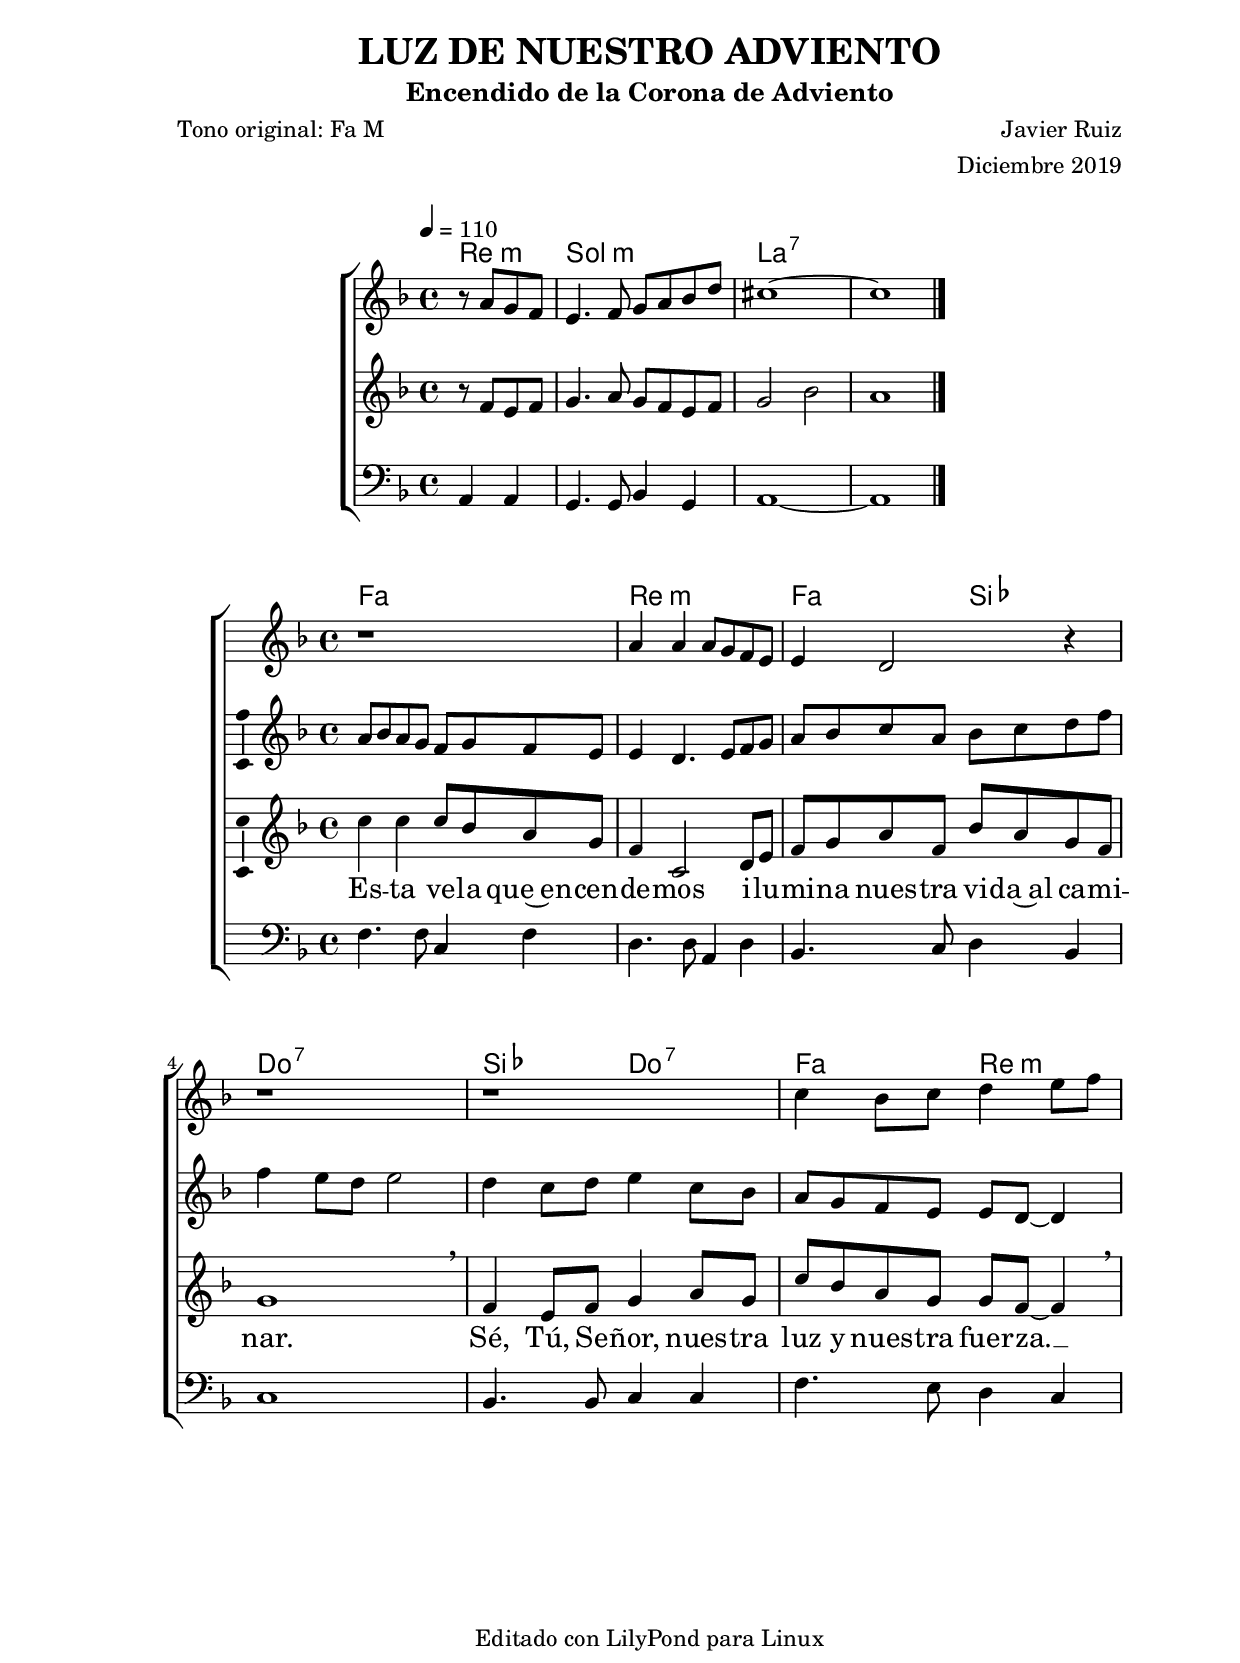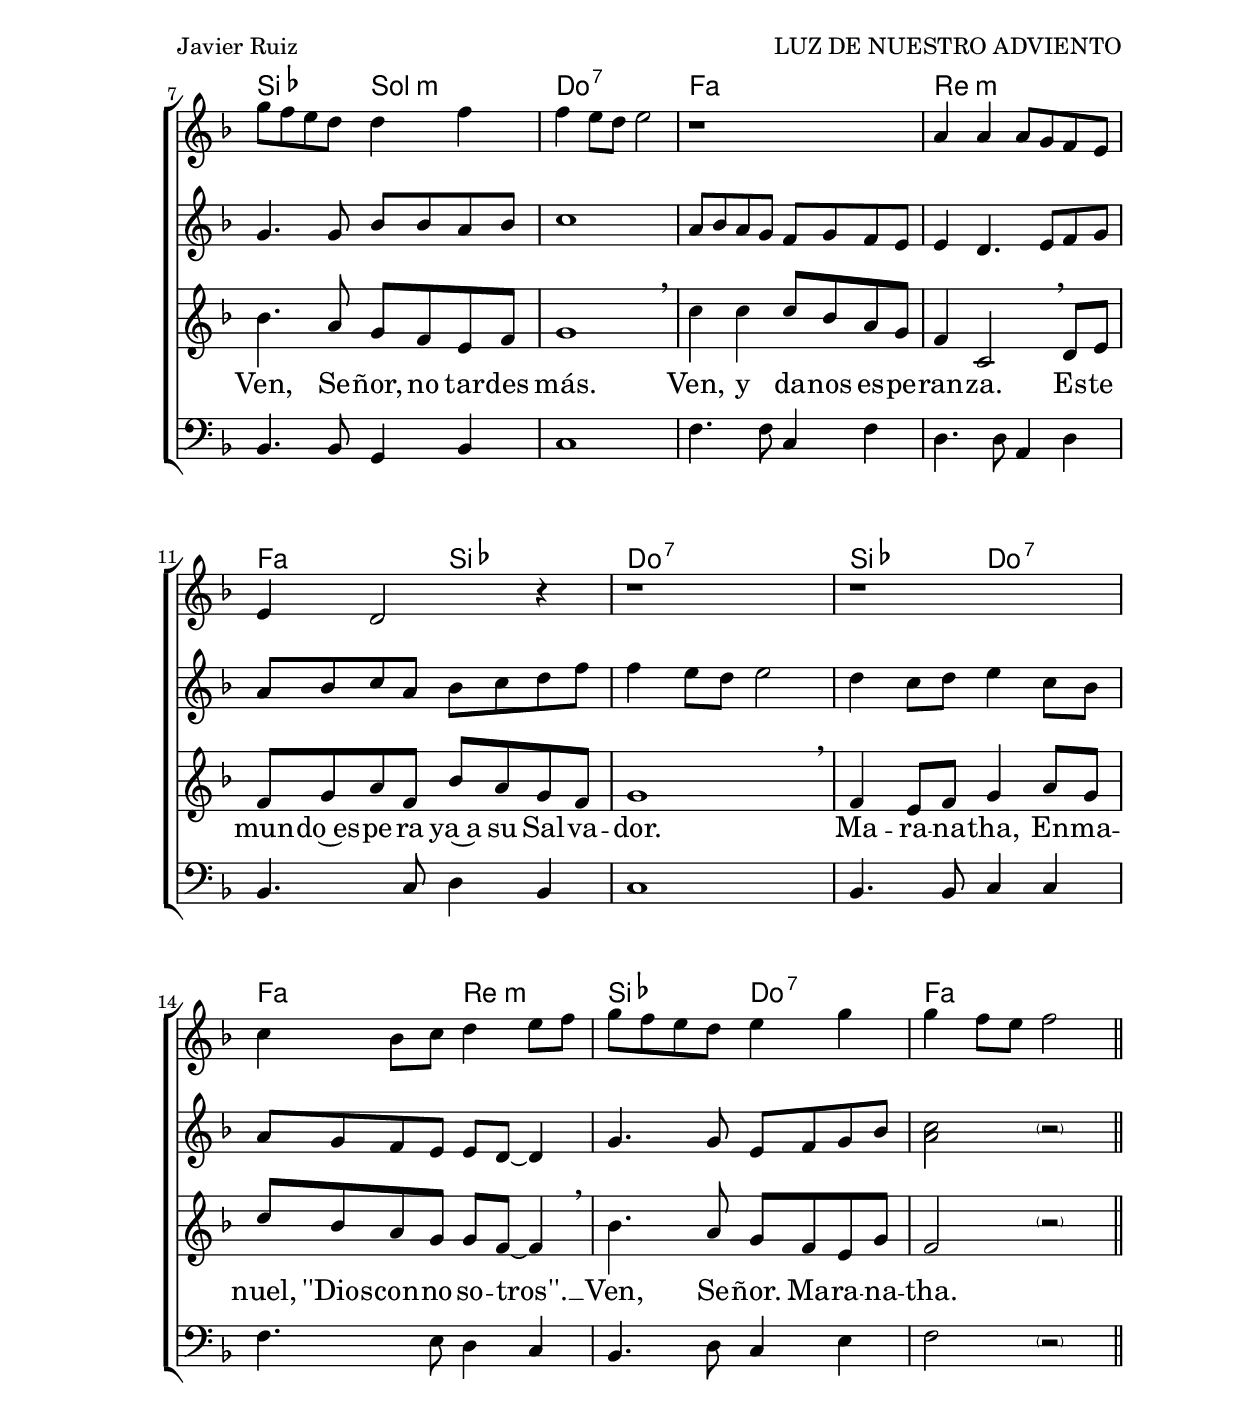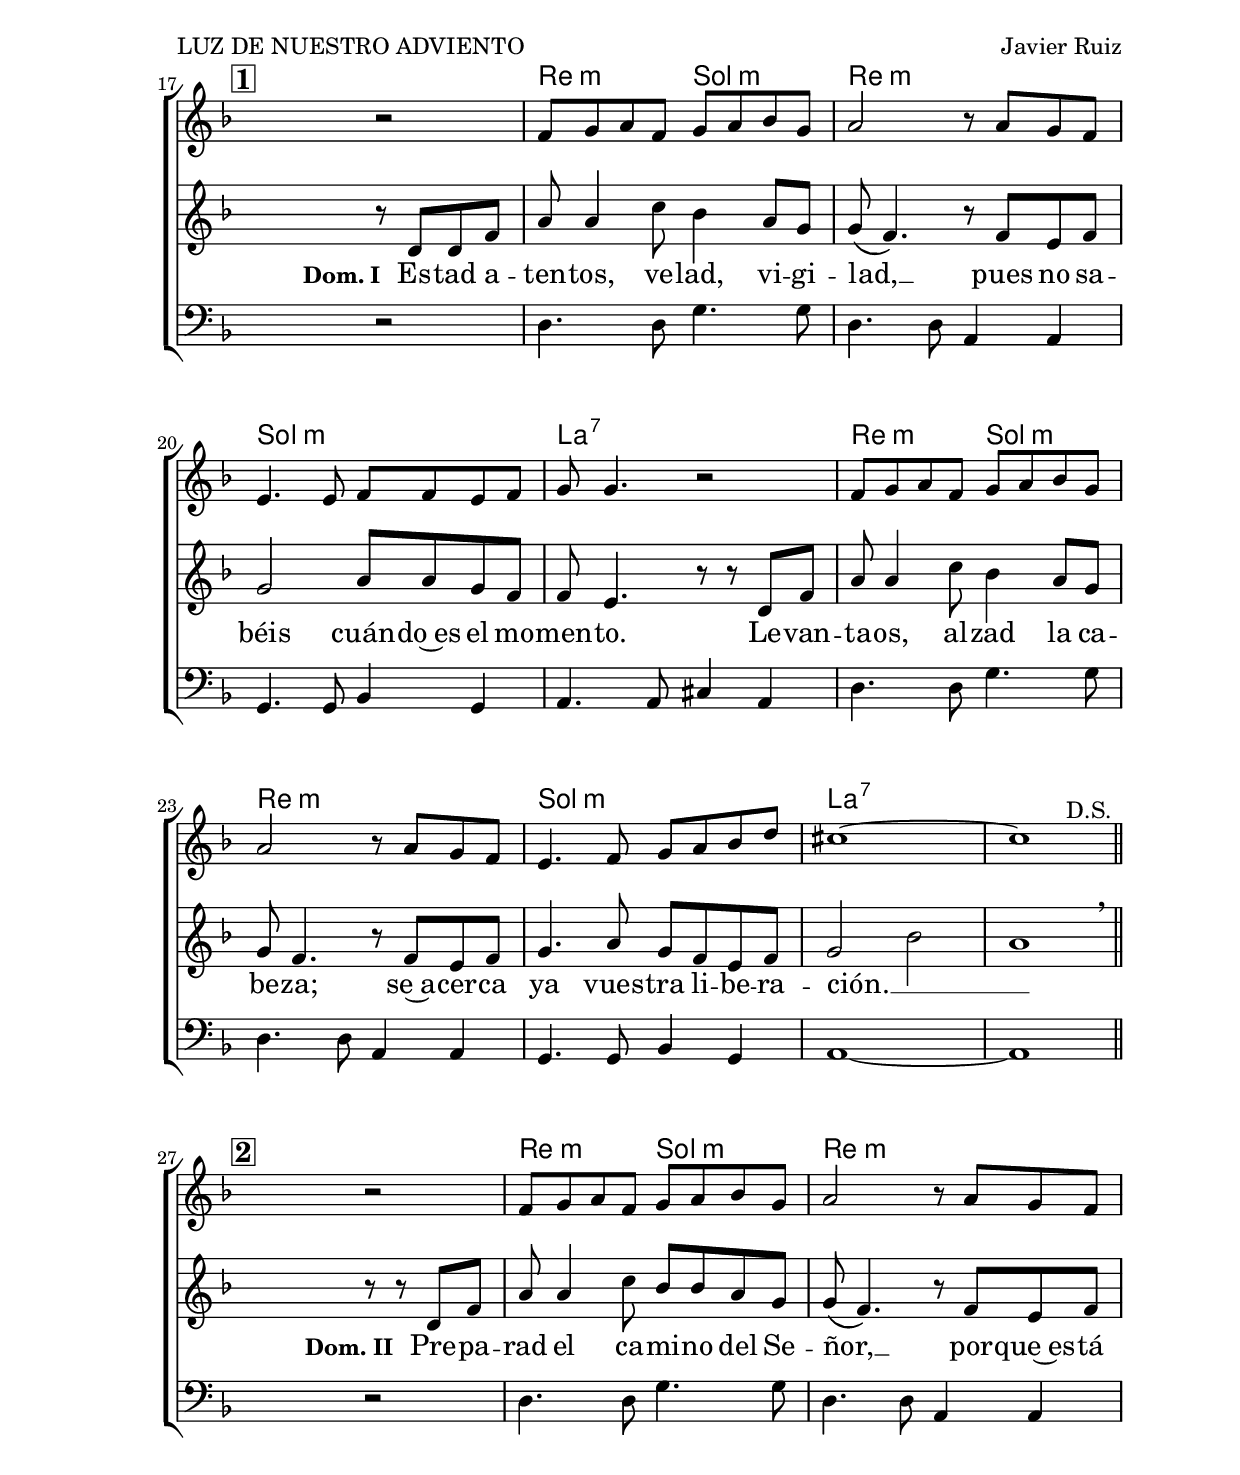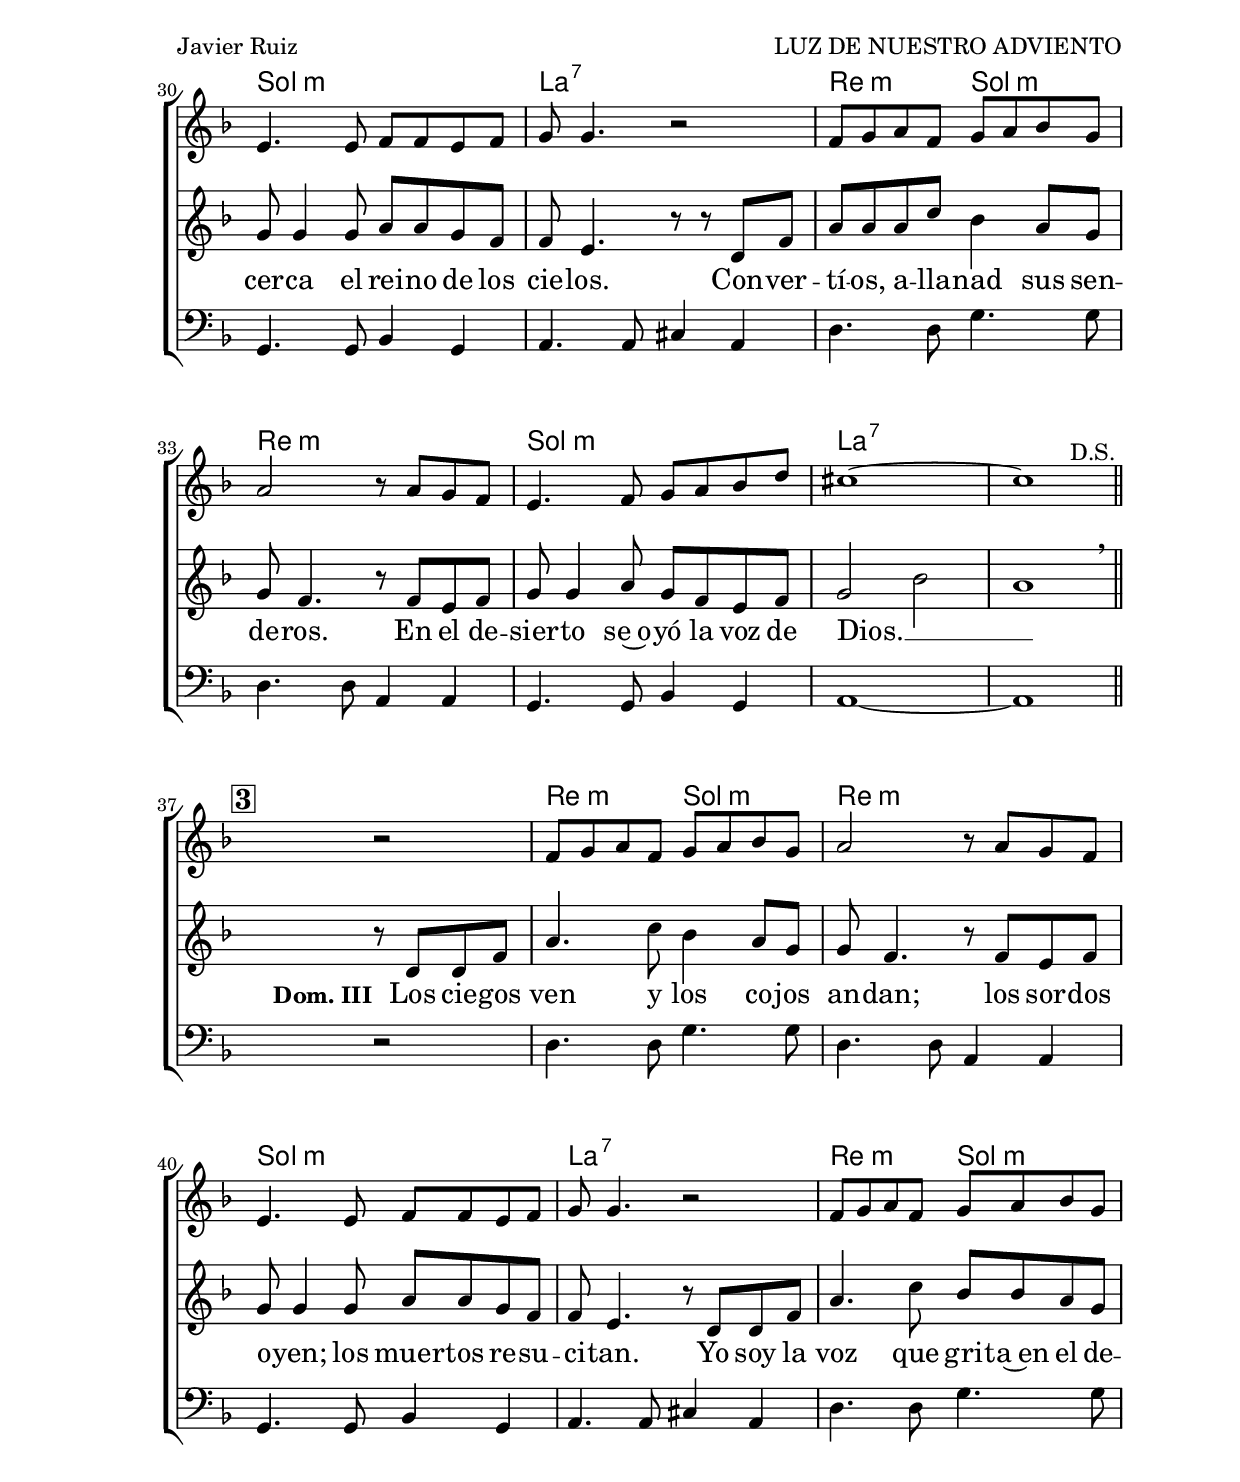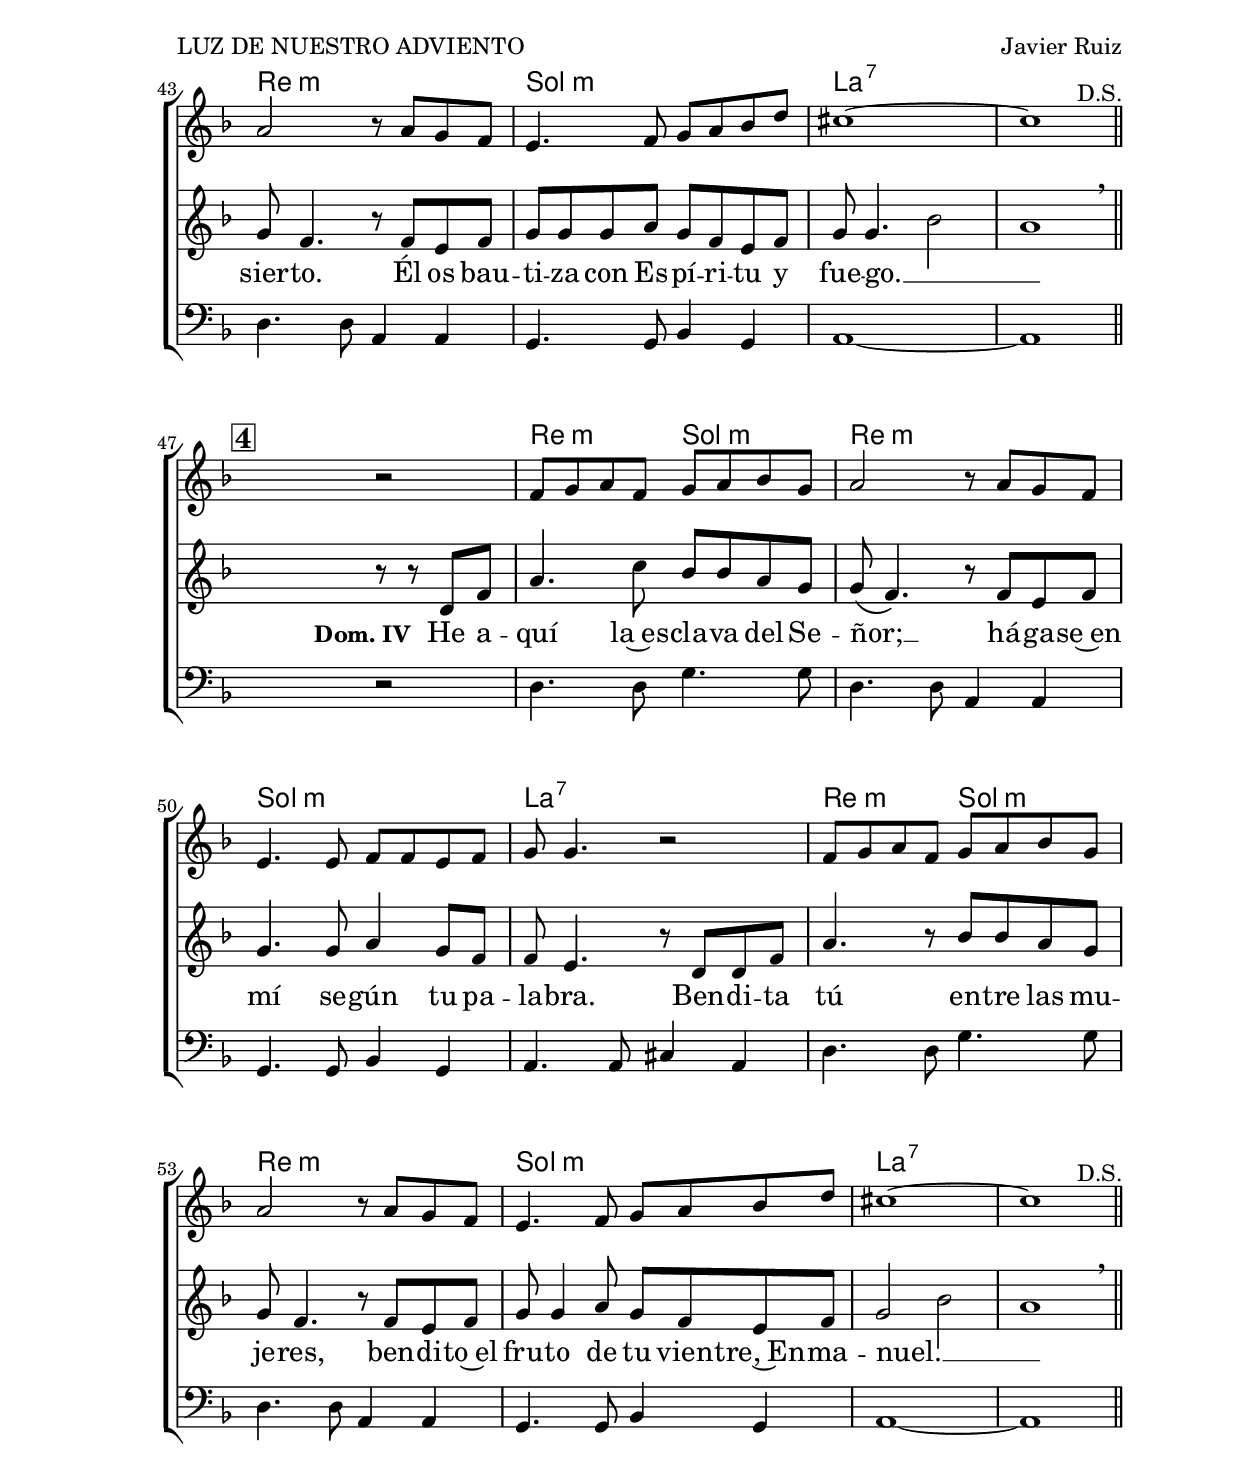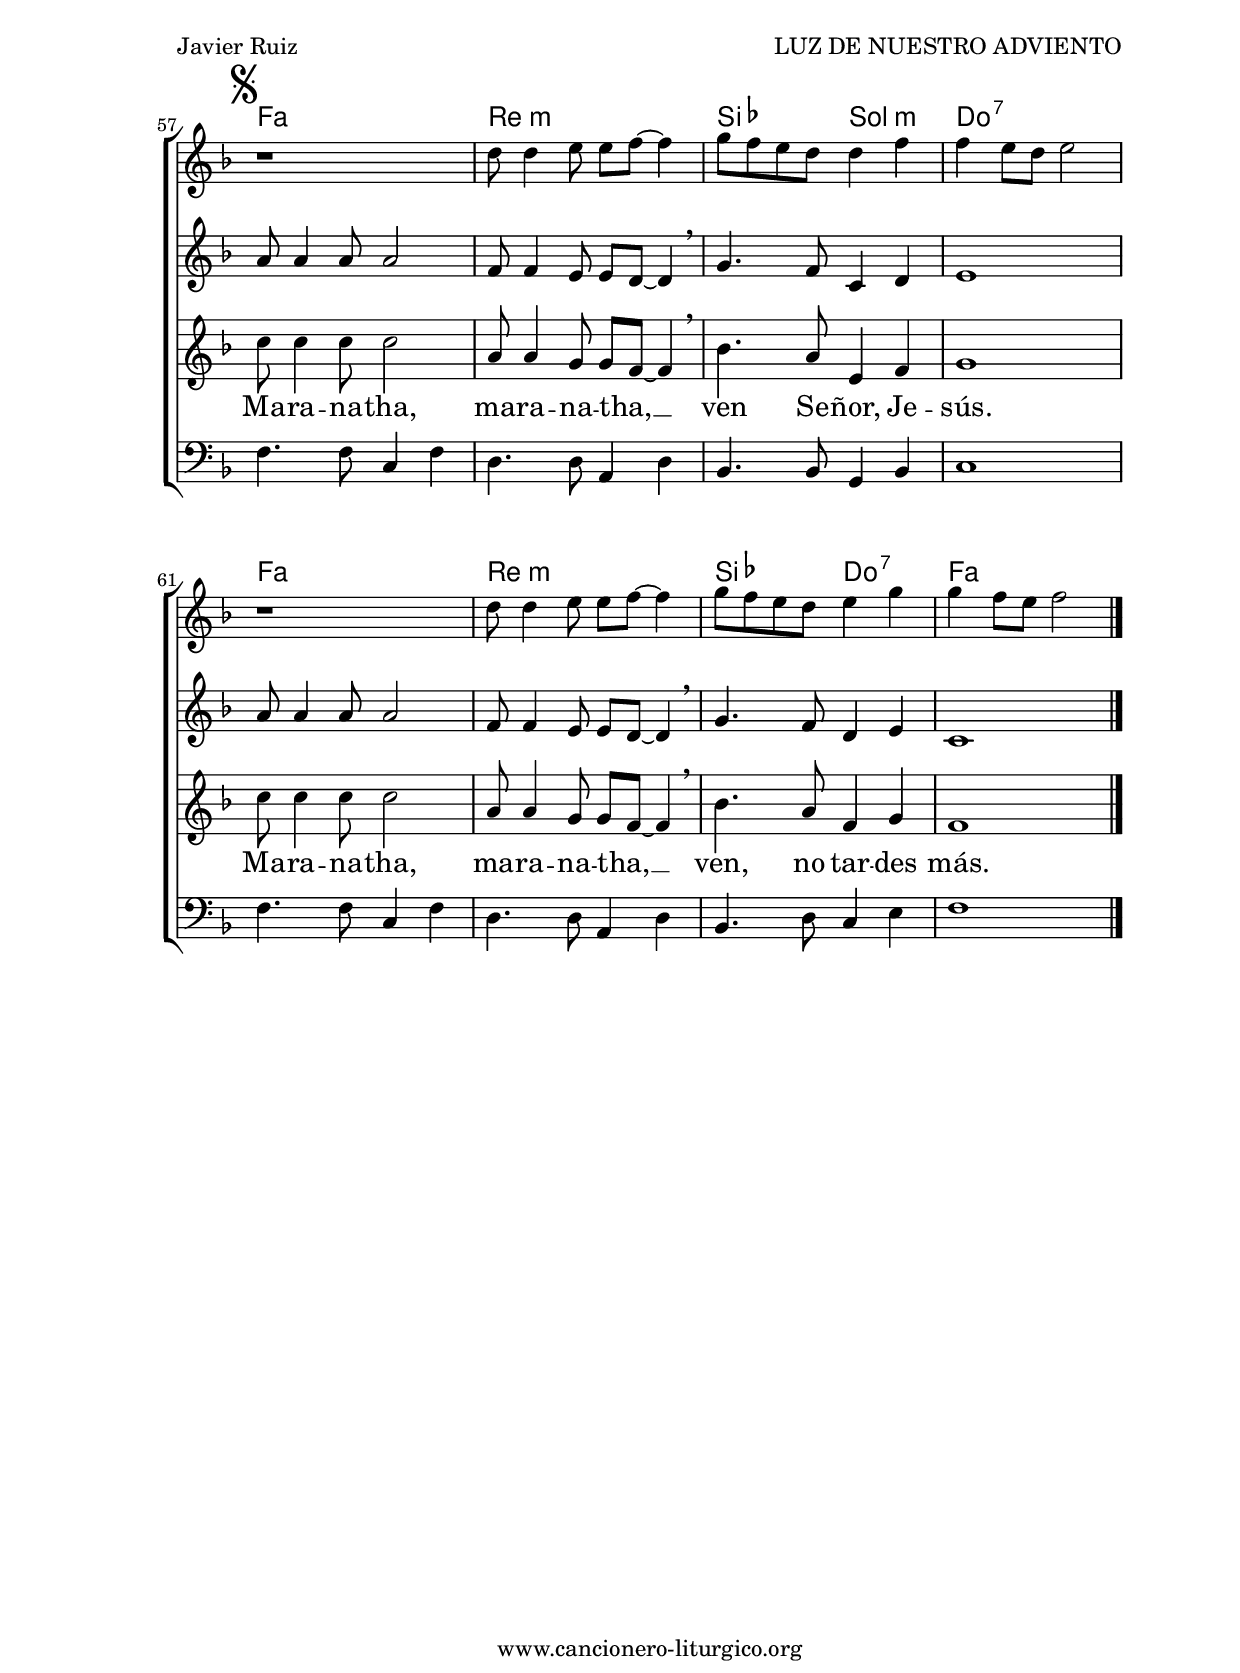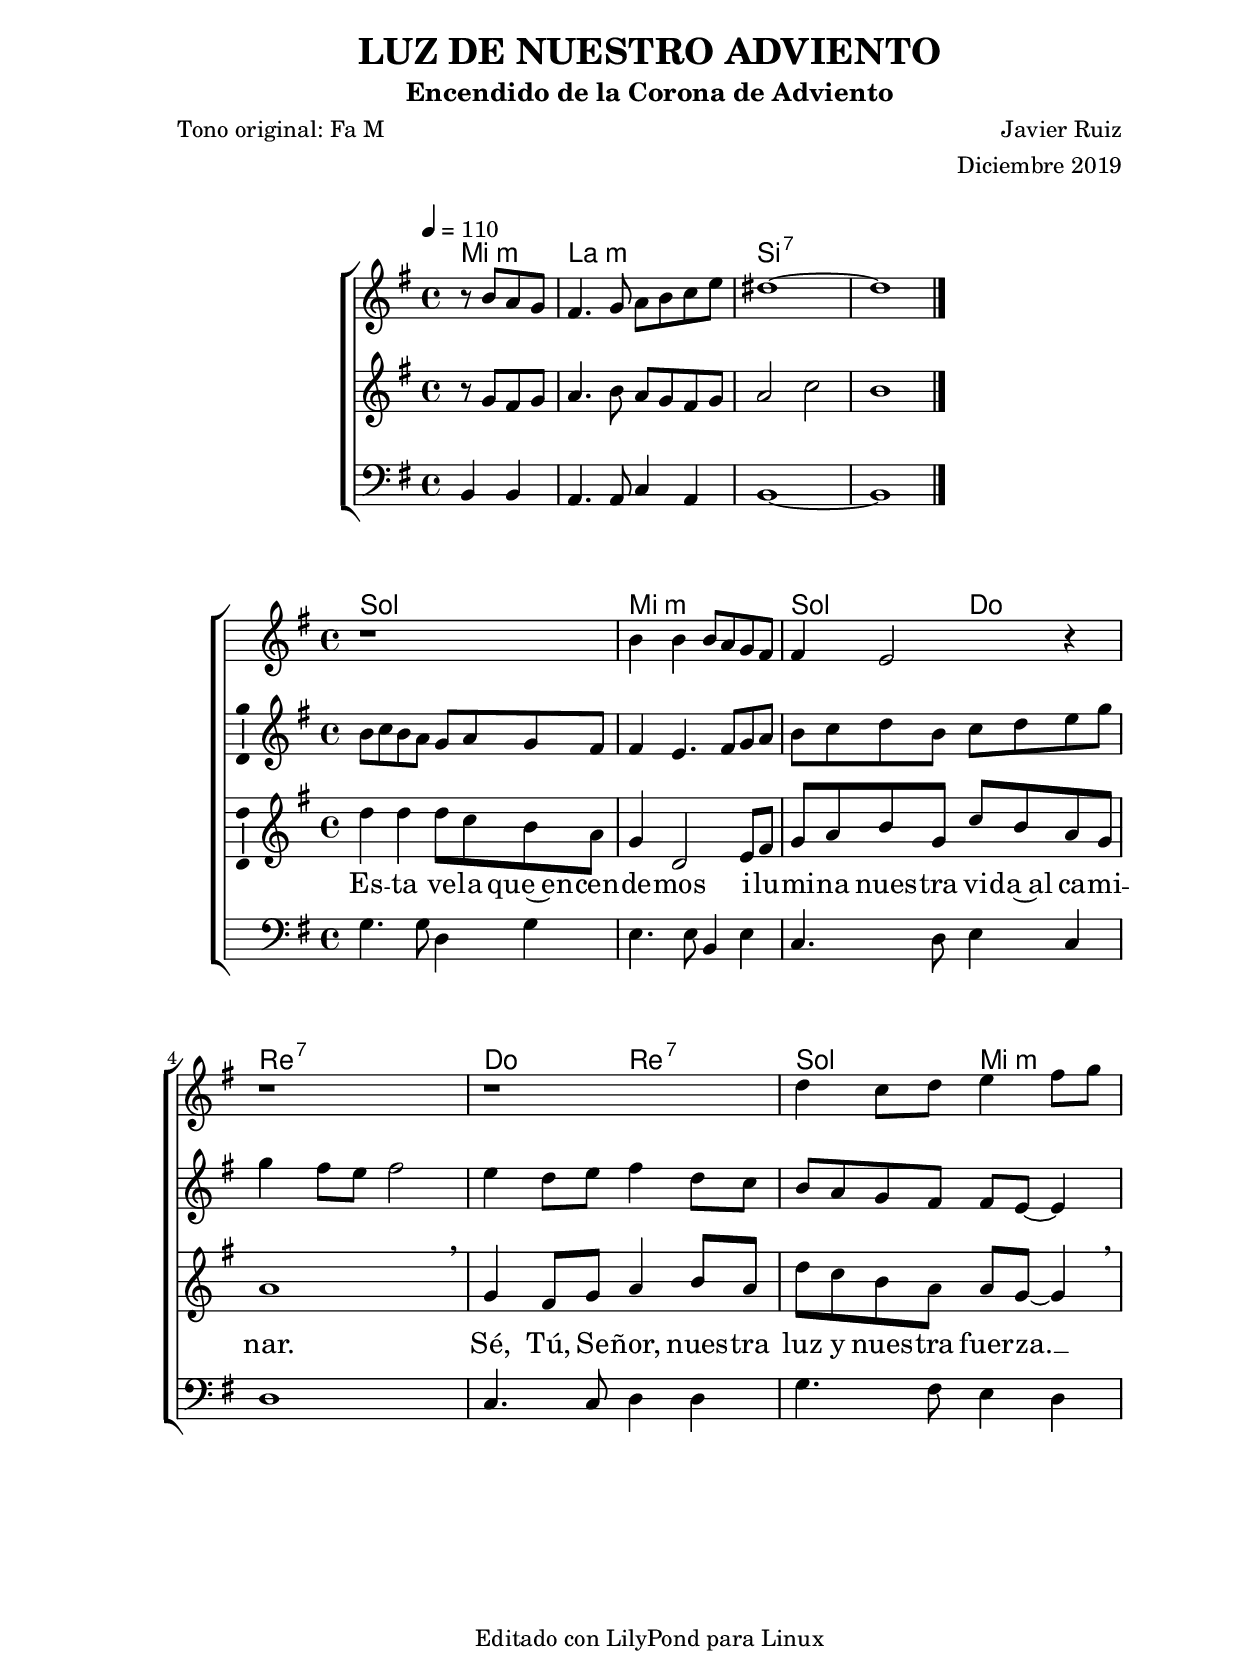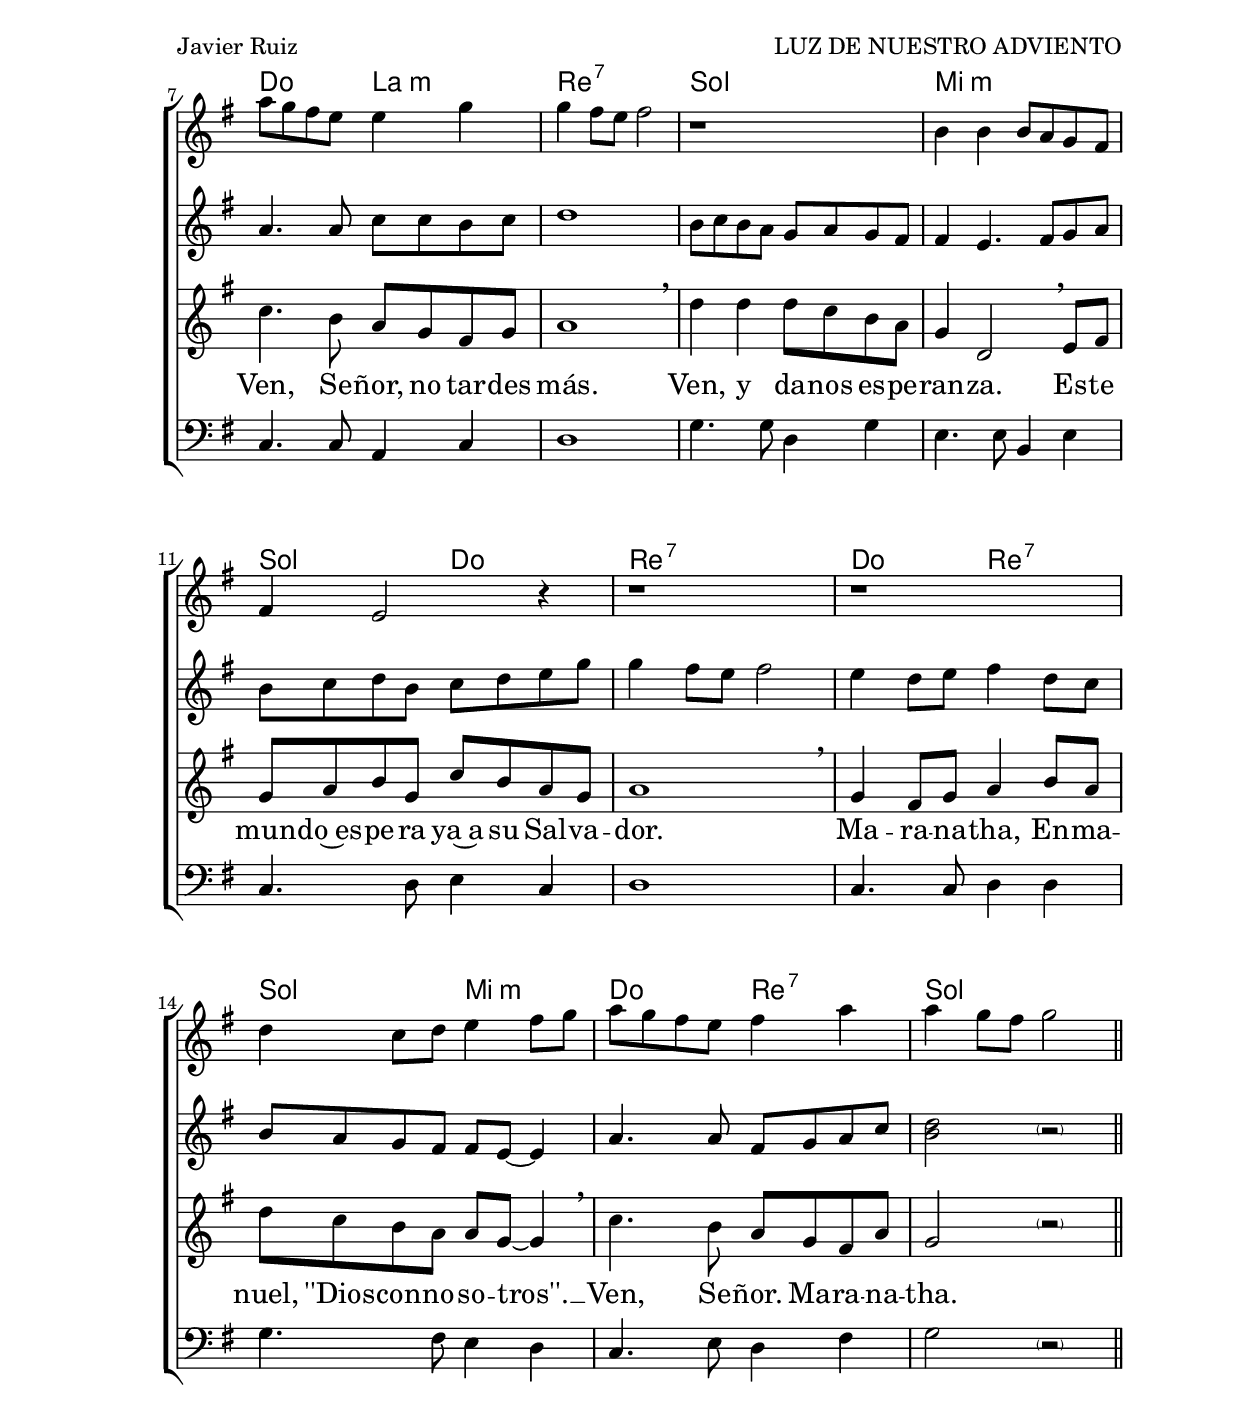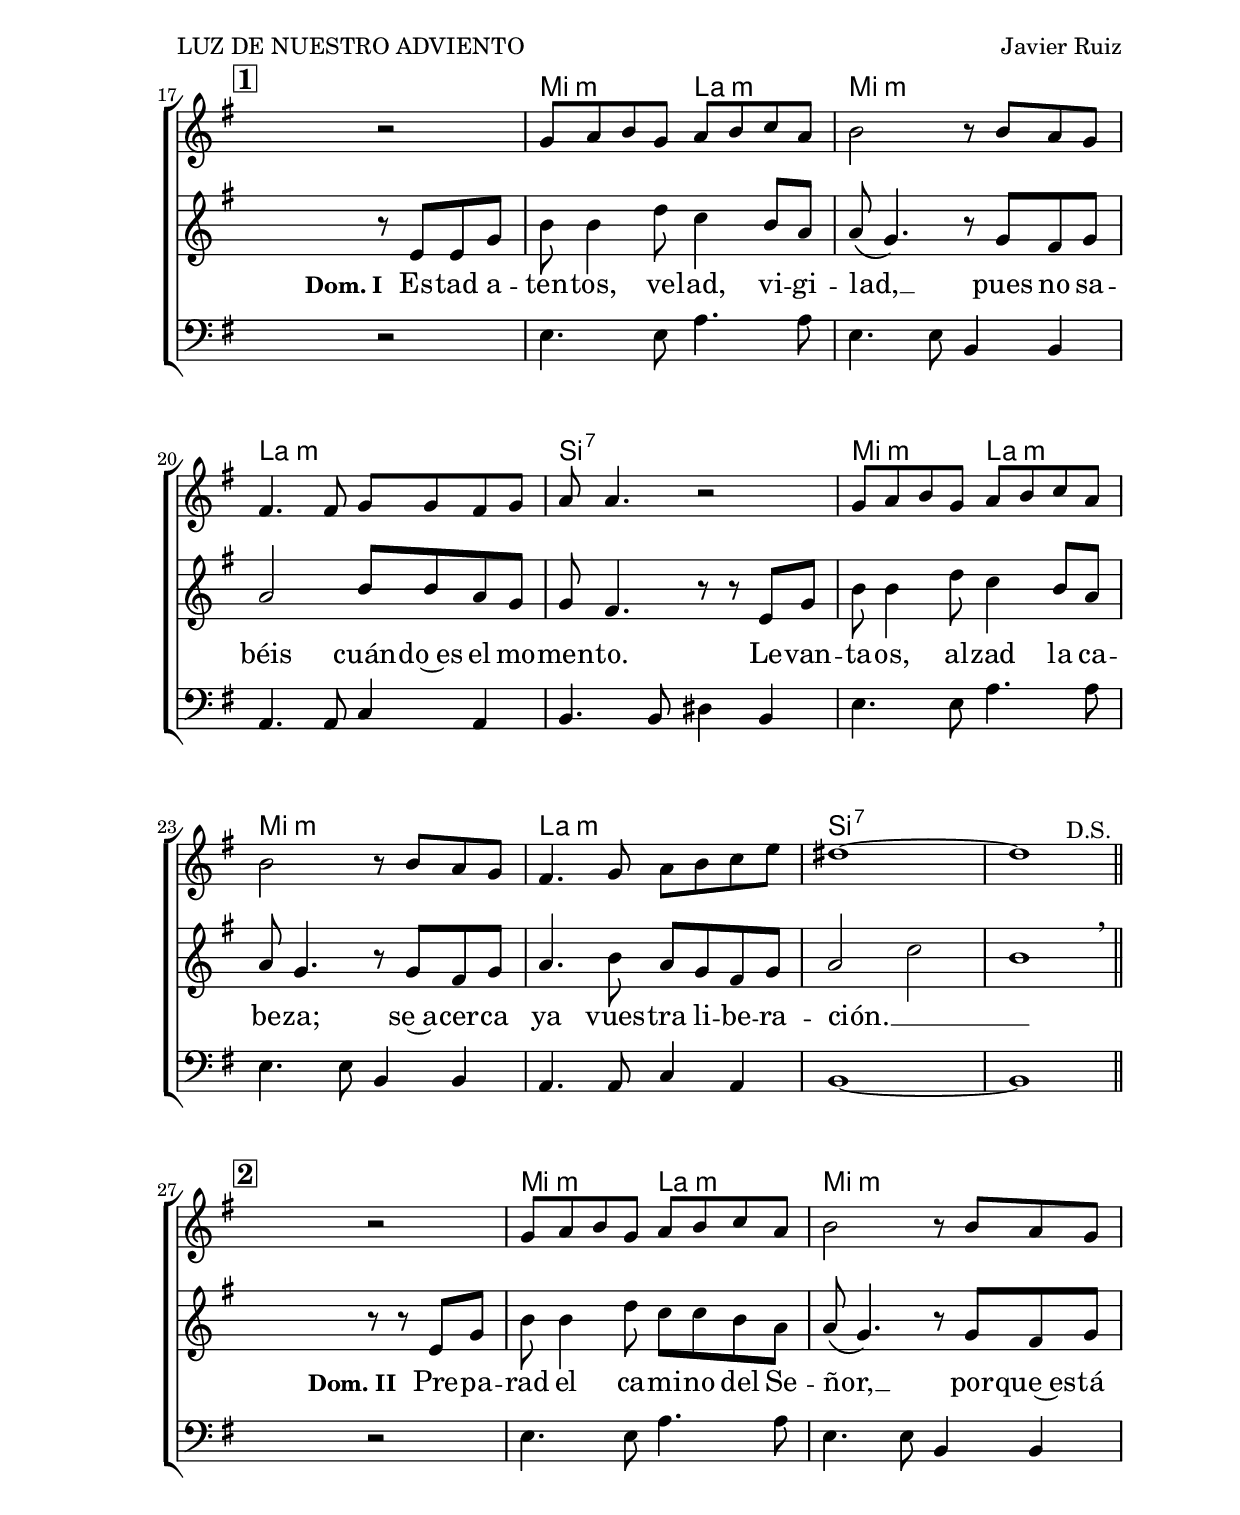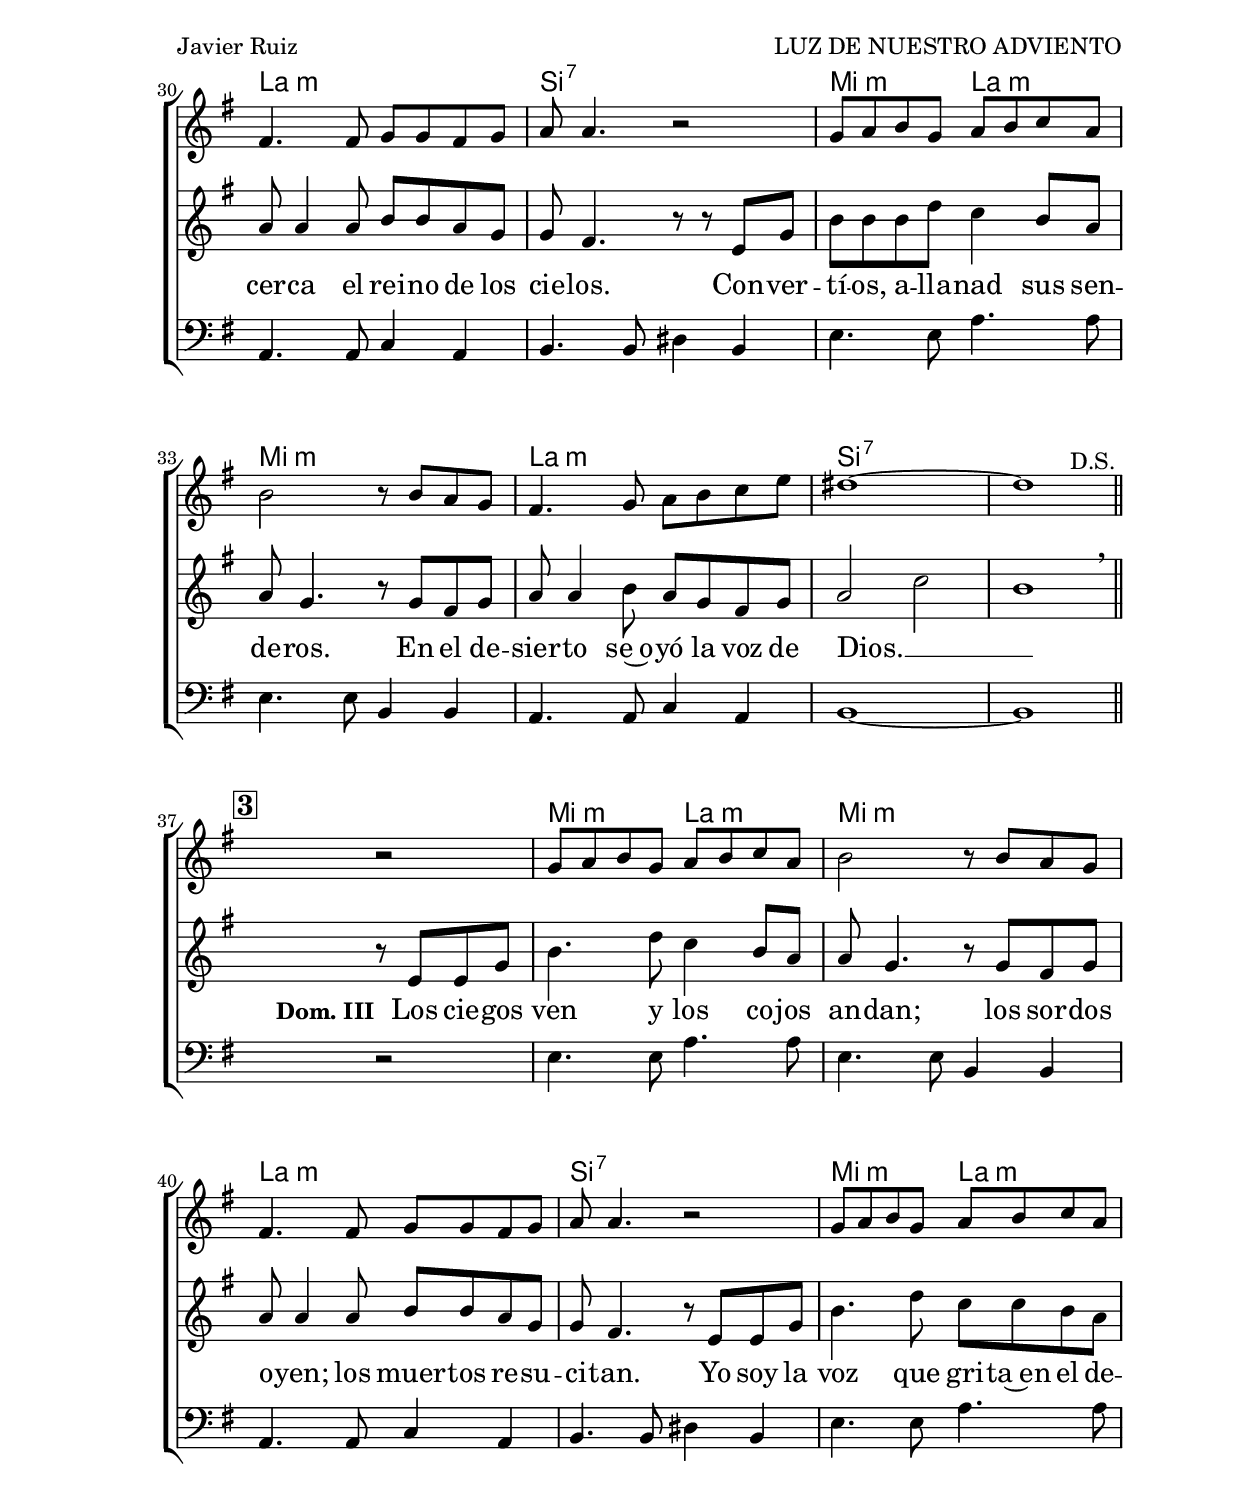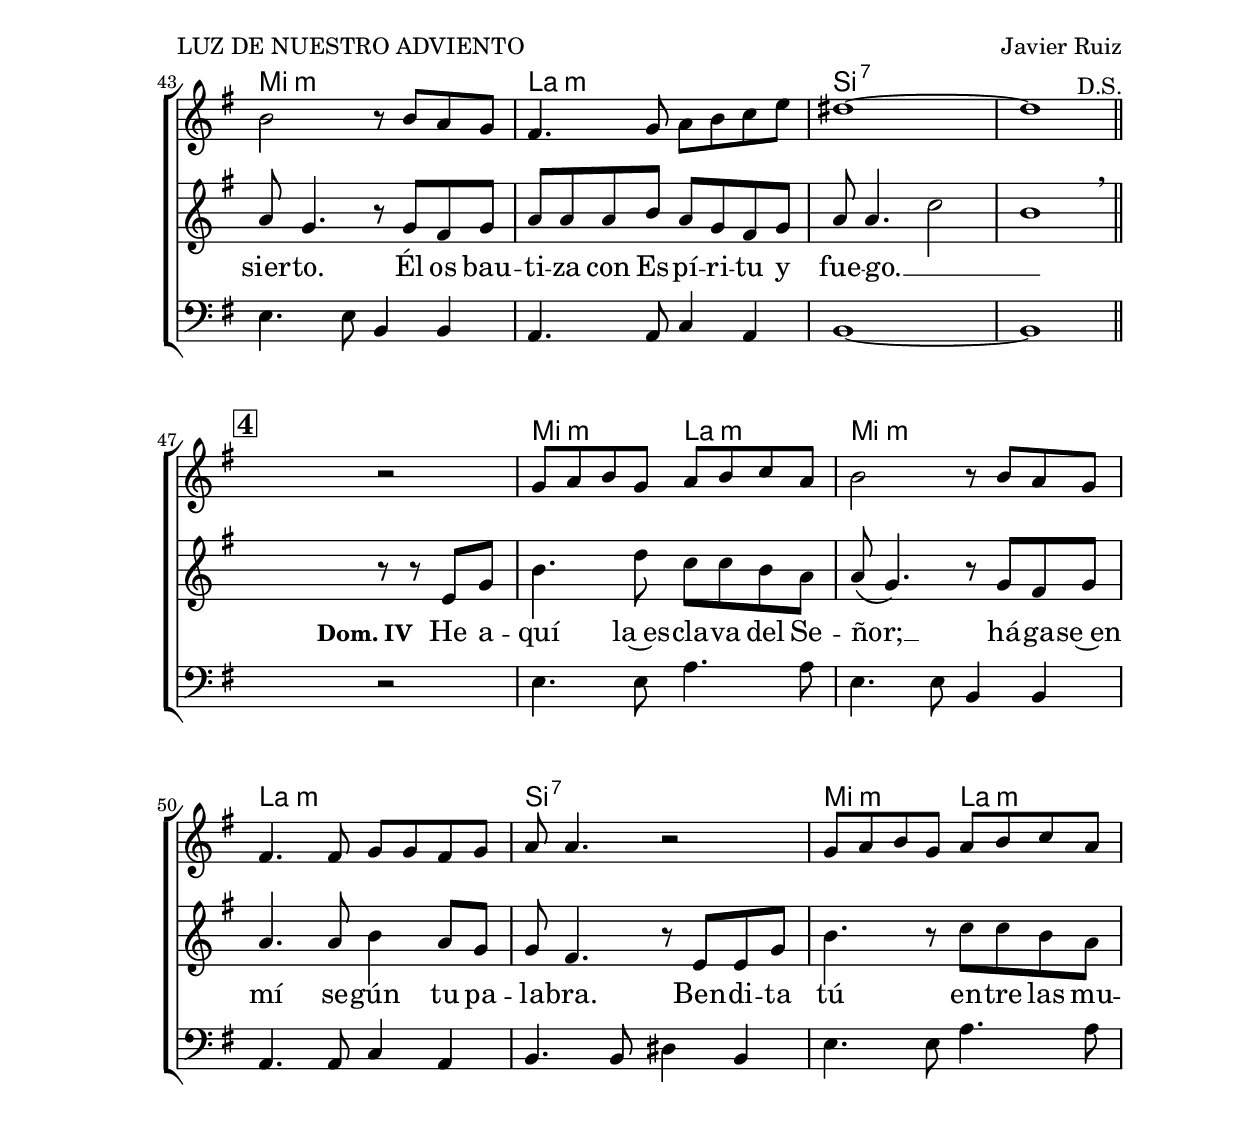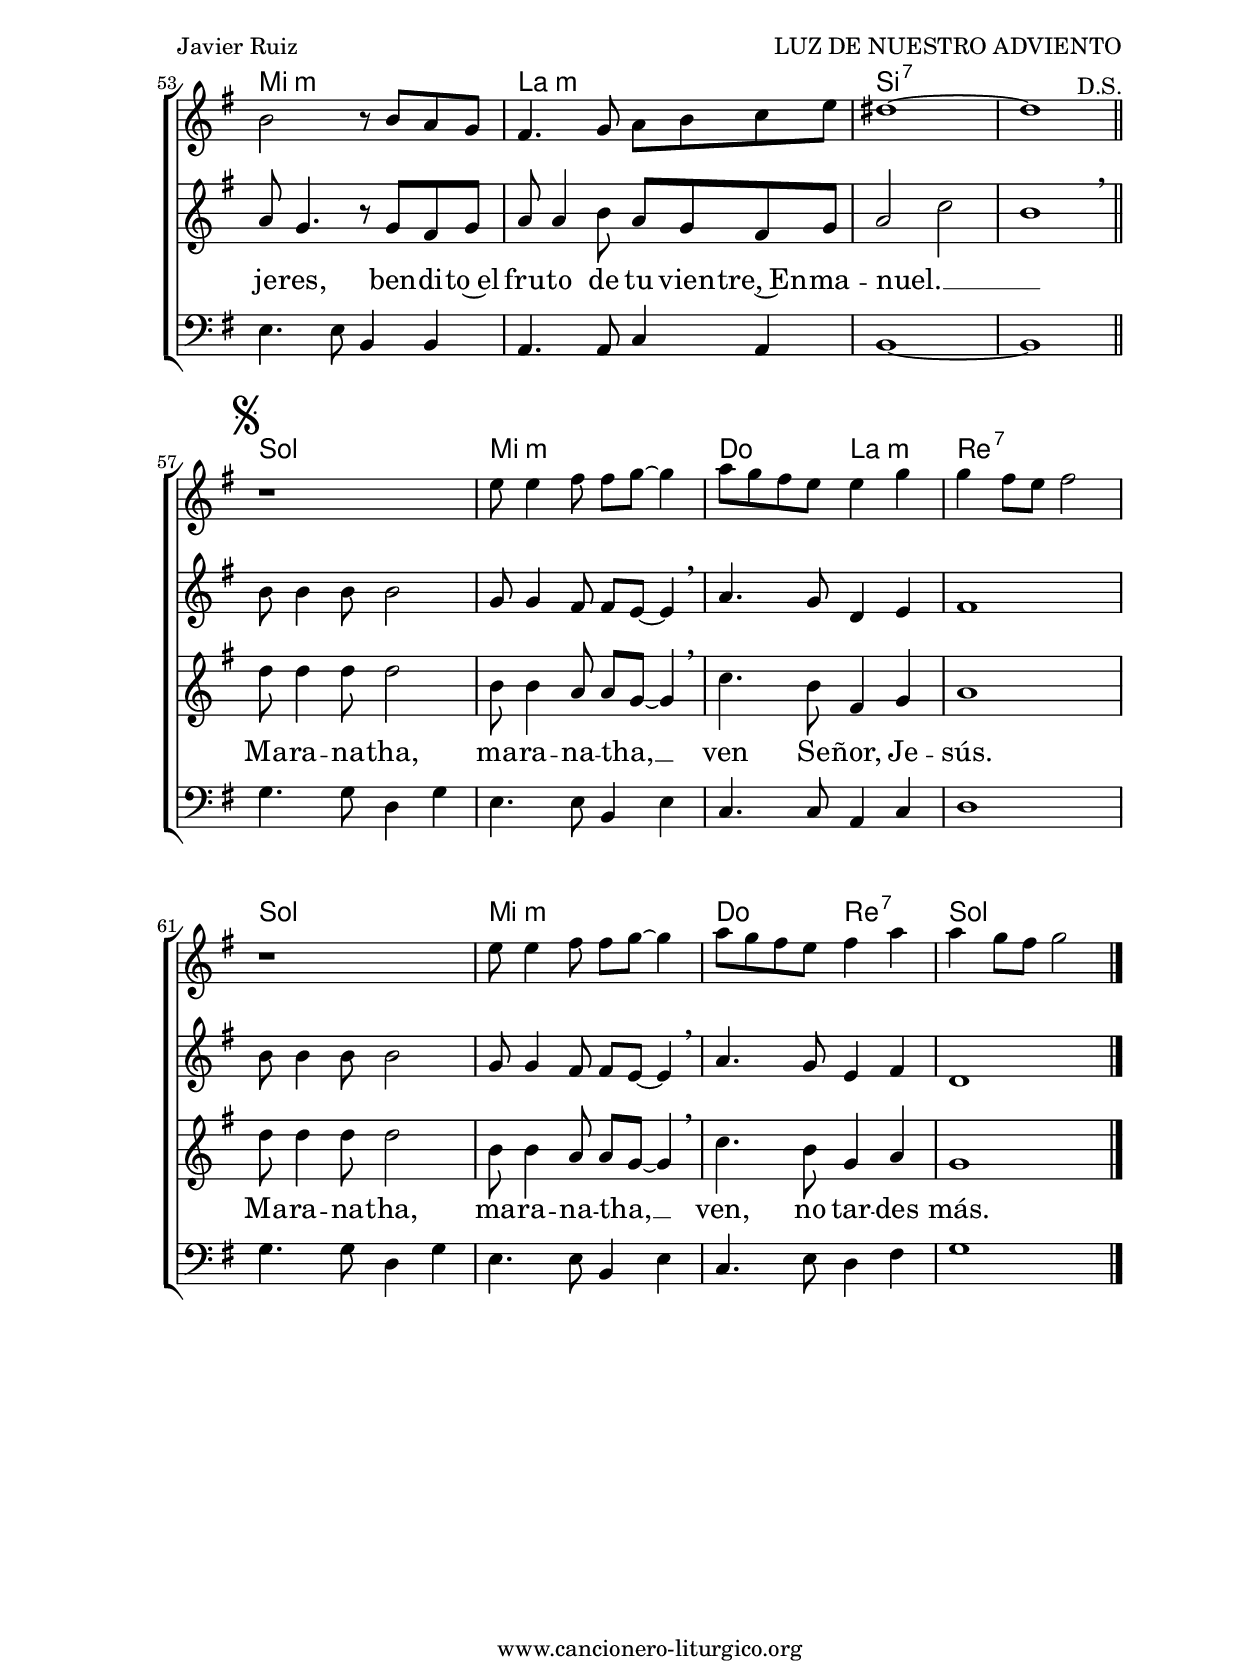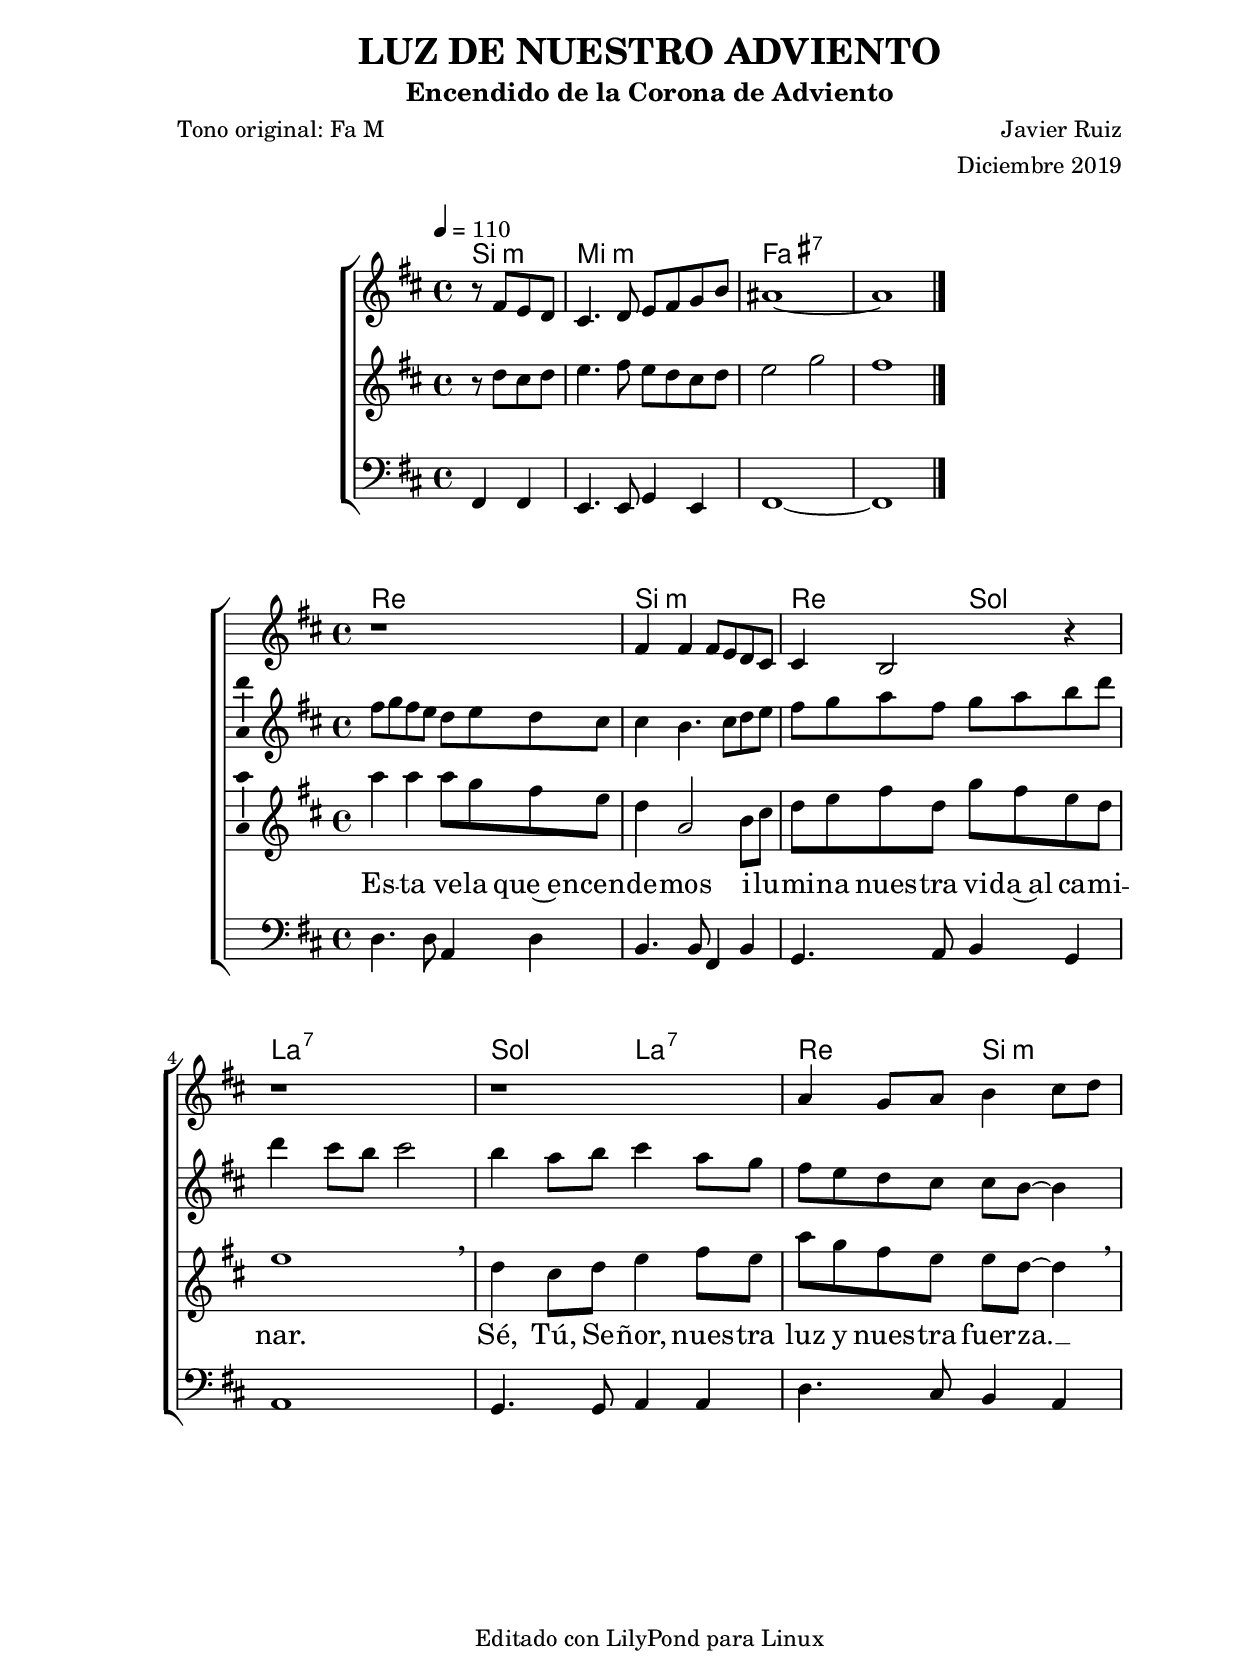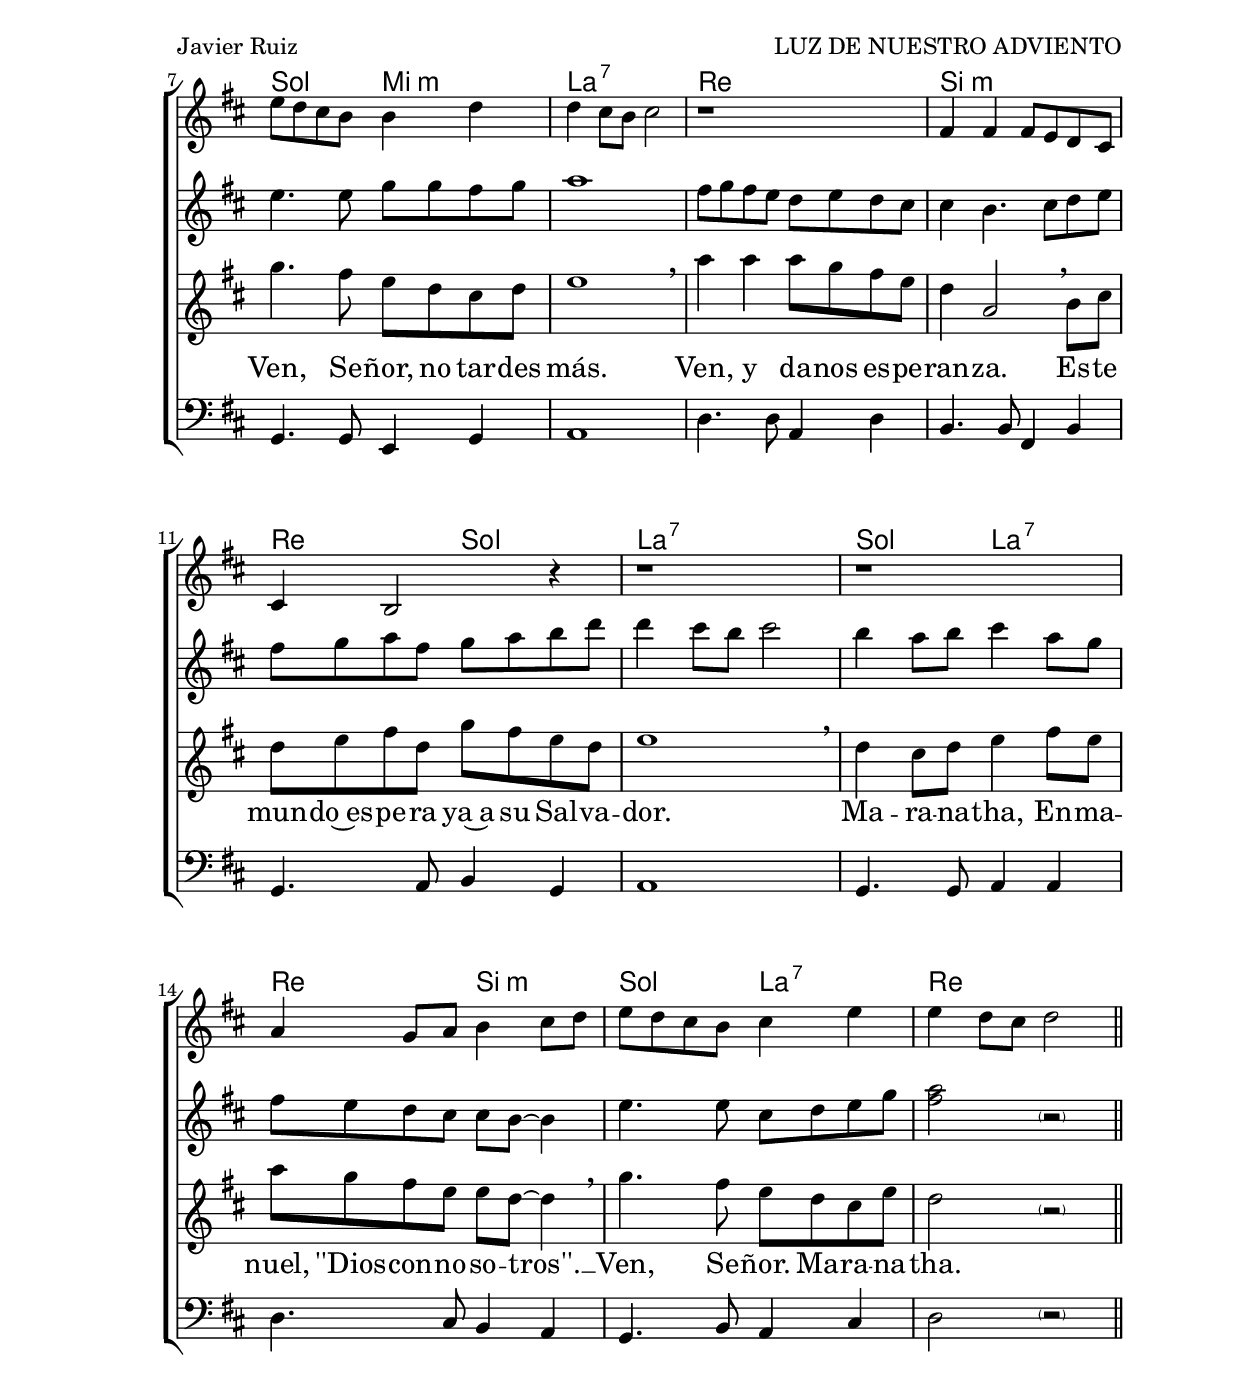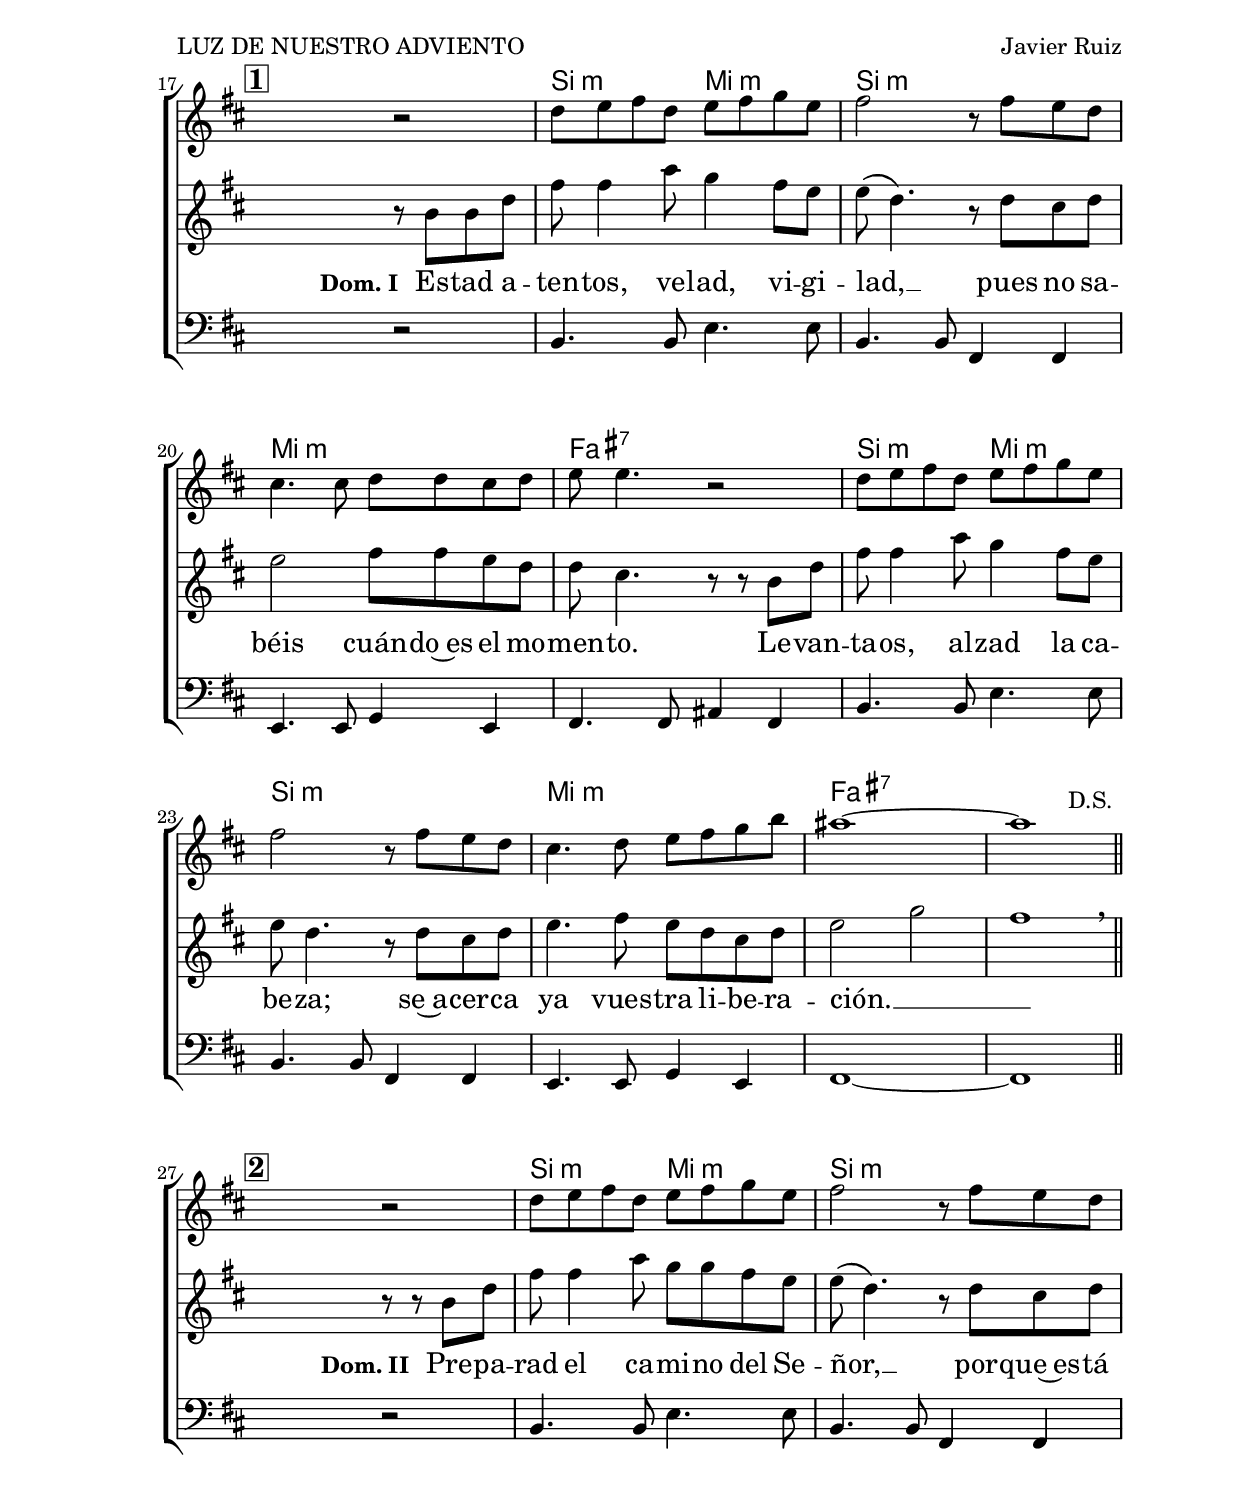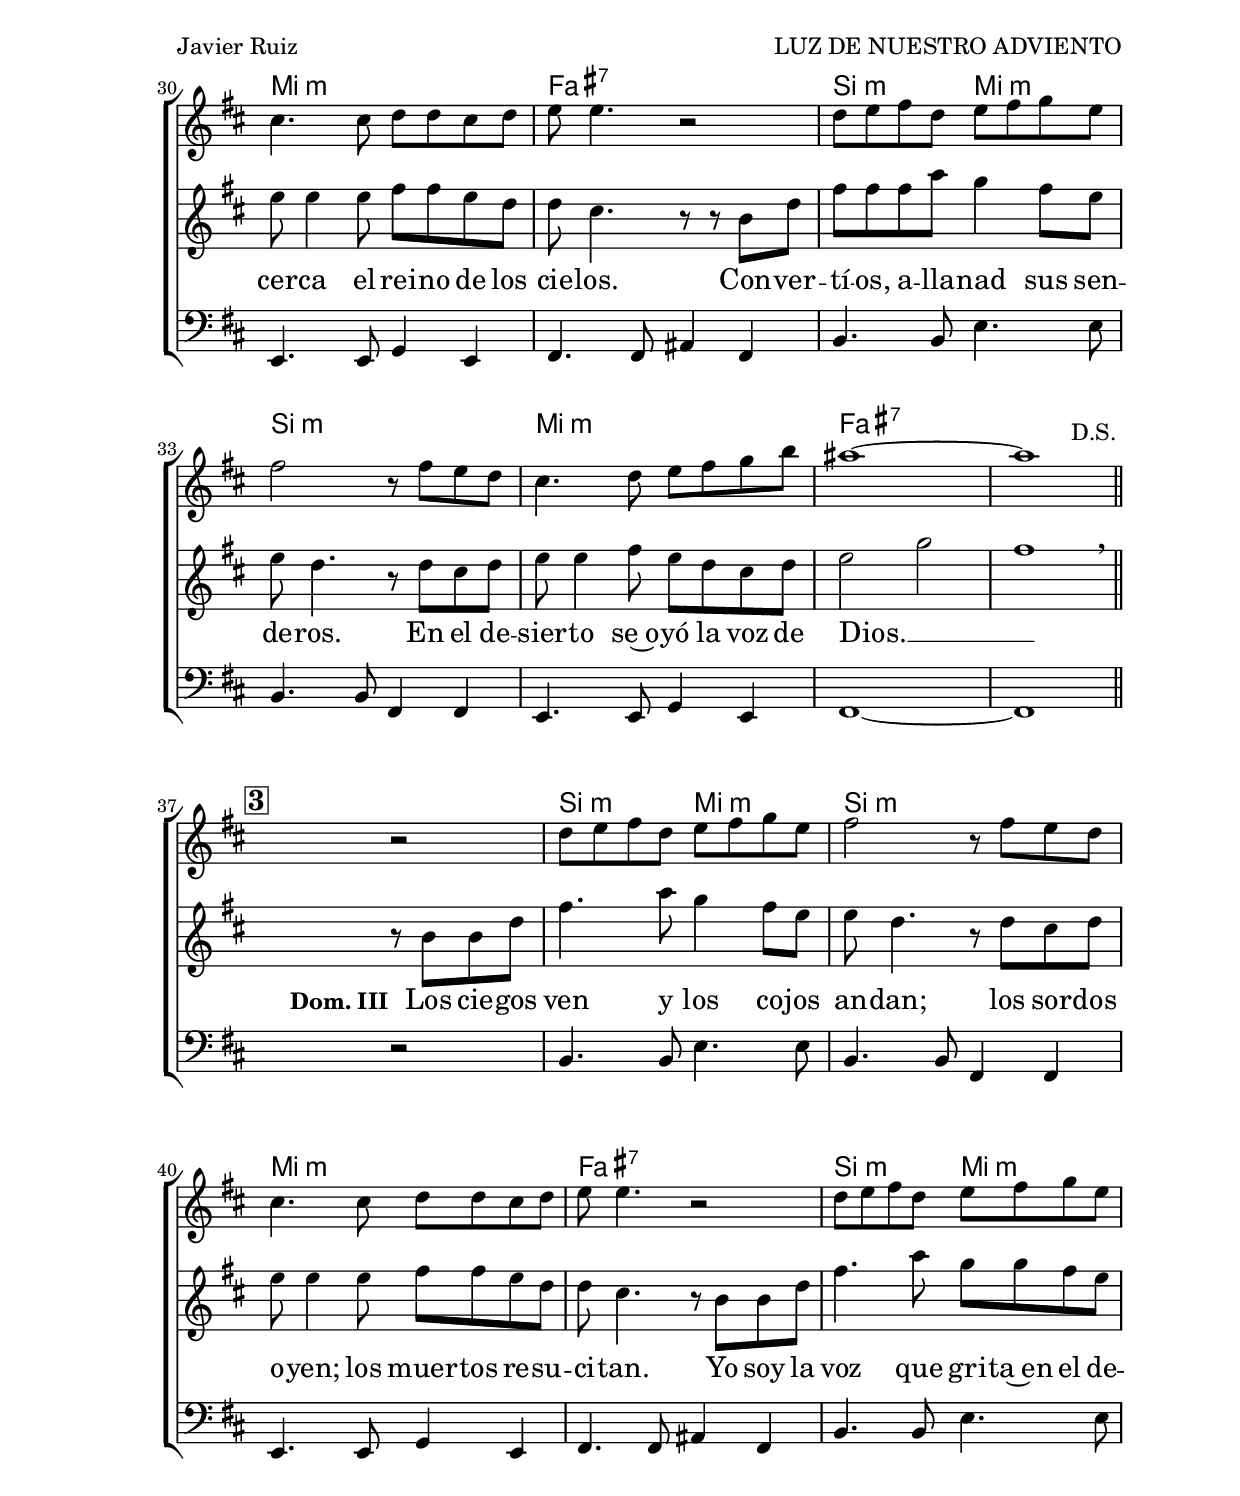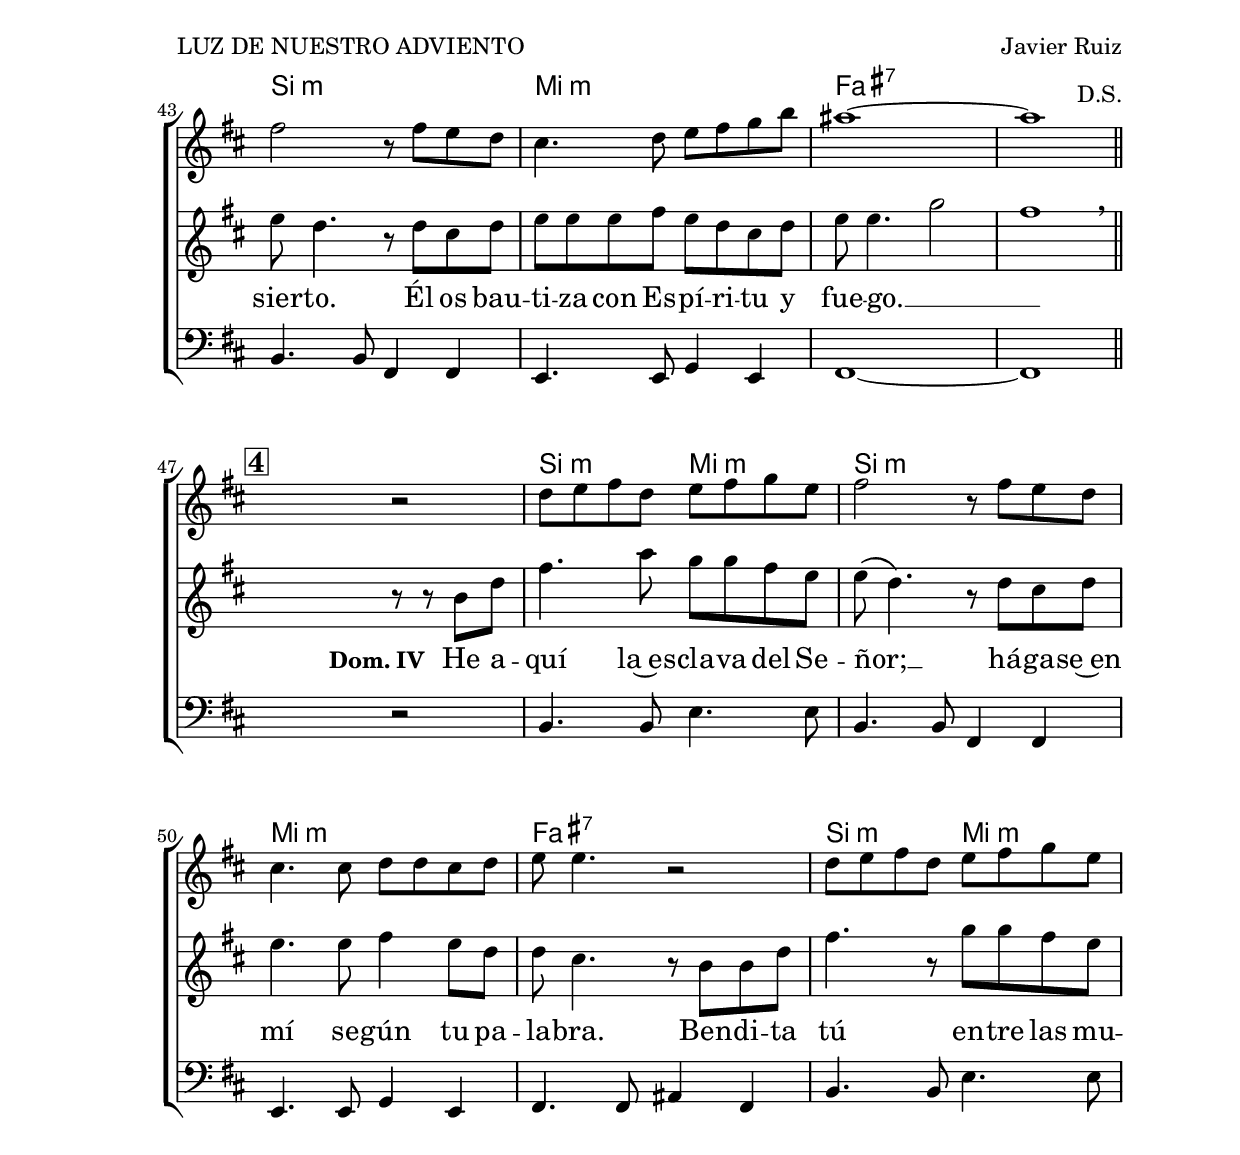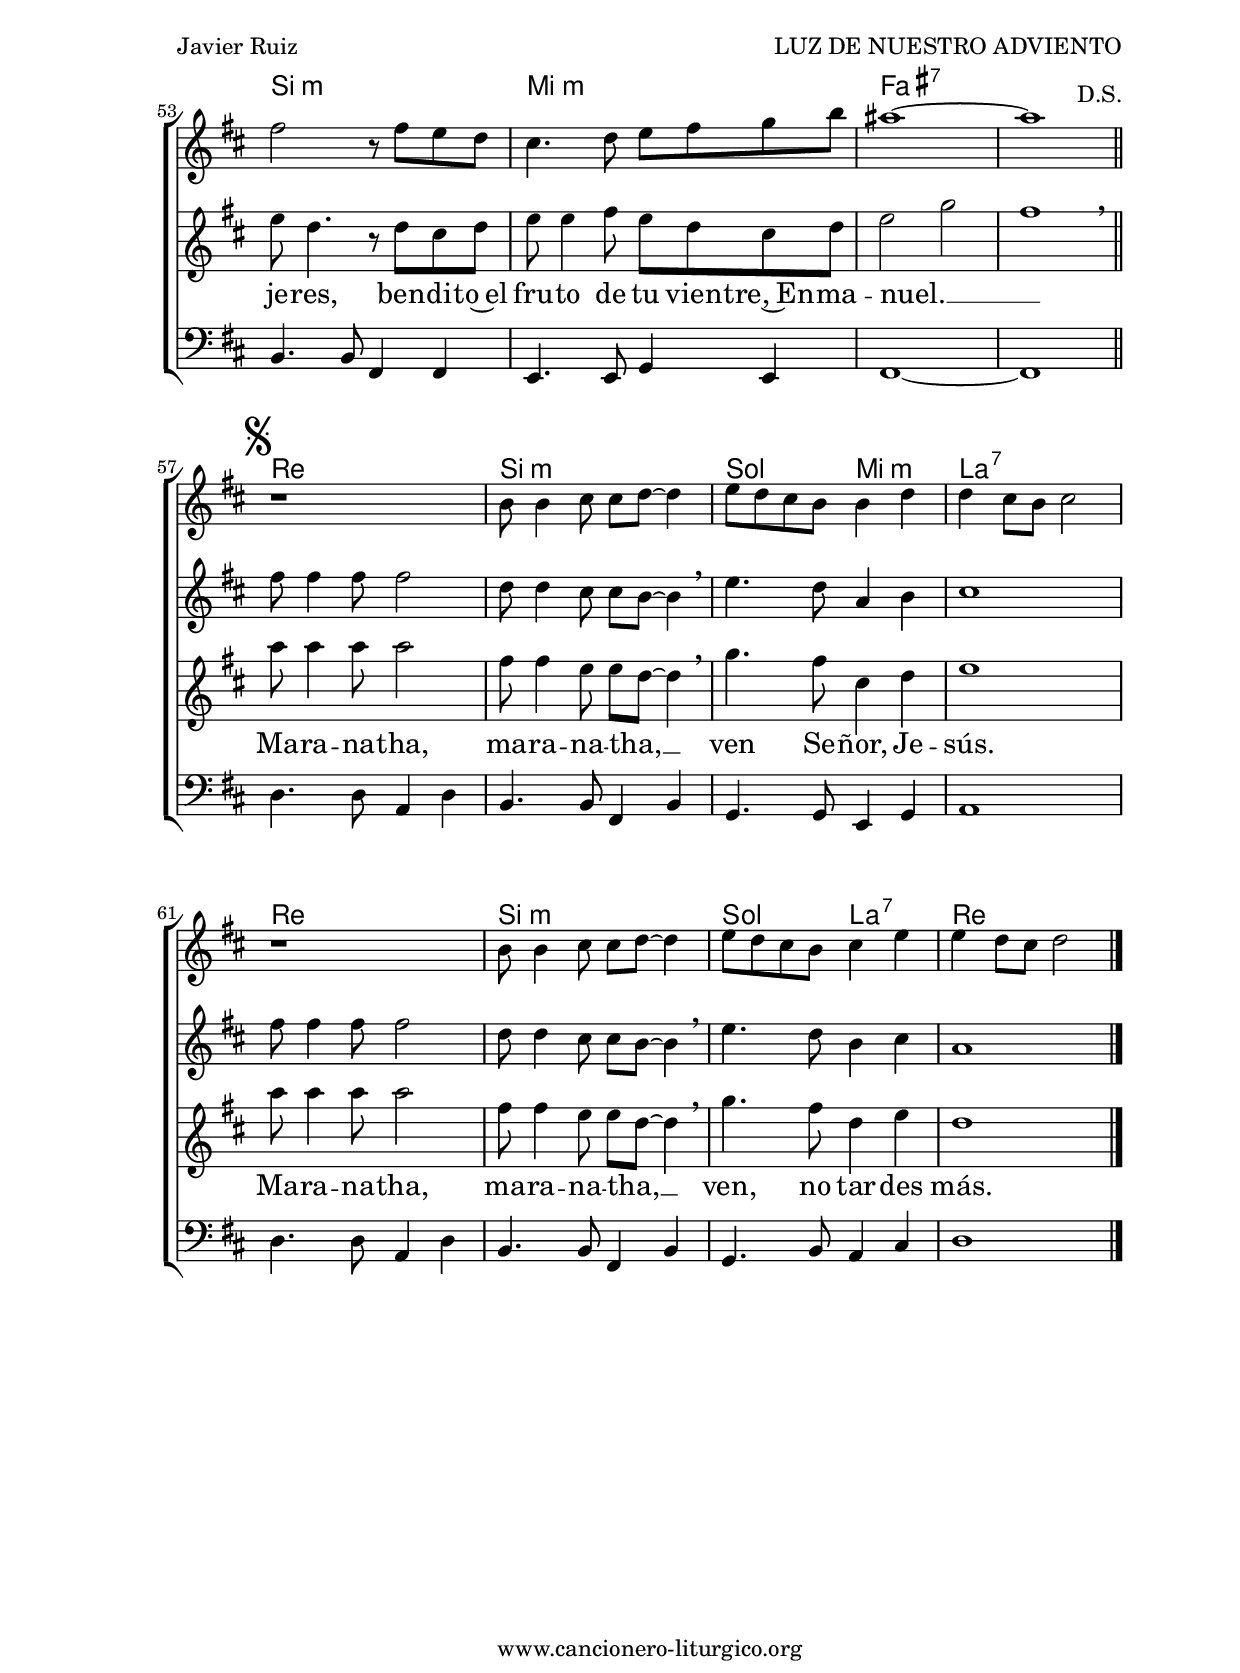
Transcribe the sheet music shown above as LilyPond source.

%
%lilypond luz-de-nuestro-advients-jruiz.ly
%timidity luz-de-nuestro-advients-jruiz.midi -Ow -o luz-de-nuestro-advients-jruiz.wav
%timidity luz-de-nuestro-advients-jruiz.midi -Ow -o - | lame - luz-de-nuestro-advients-jruiz.mp3
%
%Para convertir de .wav a .mp3:
%lame -h -m j filename.wav
%
%
%para escuchar el midi:
%timidity nombrefichero.midi
%


%versión de lilypond para la que se ha escrito esta partitura:
\version "2.16.0"

	%Tamaño papel
	#(set-default-paper-size "a4")
	%Tamaño partitura
	#(set-global-staff-size 20)
	%No responde al pulsar sobre una nota
	#(ly:set-option 'point-and-click #f)

%parámetros del encabezamiento:
\header {
	title = "LUZ DE NUESTRO ADVIENTO"
	subtitle = "Encendido de la Corona de Adviento"
	composer = "Javier Ruiz"
	poet = "Tono original: Fa M"
	meter = ""
	arranger = "Diciembre 2019"
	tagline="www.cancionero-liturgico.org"
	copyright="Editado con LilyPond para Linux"
	}

%parámetros asociados al papel:
\paper  {
	oddHeaderMarkup = \markup {\fill-line { \on-the-fly #not-first-page \fromproperty #'header:title \on-the-fly #not-first-page \fromproperty #'header:composer }}
	evenHeaderMarkup = \markup {\fill-line { \fromproperty #'header:composer \fromproperty #'header:title }}
	#(set-paper-size "a4")
	print-page-number = ##f
	first-page-number = 1
	print-first-page-number = ##f
%	head-separation = 3.0 \cm
	top-margin = 2.0 \cm
%%%	bottom-margin = 0.5\cm
	bottom-margin = 0.2\cm
	left-margin = 3.0 \cm
	line-width = 16.0 \cm 
	indent = 8\mm
	interscoreline = 2.\mm
	between-system-space = 15\mm
%	para que las partituras no llenen la hoja:
	ragged-bottom = ##t
%	idem para la última hoja:
	ragged-last-bottom = ##f
%	para que las partituras llenen el ancho del papel:
	ragged-last = ##f
	after-title-space = 2.5 \cm
page-count=6
%system-count=8

	%Flexible Vertical Spacing
%	markup-markup-spacing =
%	#'((basic-distance . 15) (minimum-distance . 15) (padding . 3))
	markup-system-spacing =
	#'((basic-distance . 15) (minimum-distance . 15) (padding . 3))
	system-system-spacing =
	#'((basic-distance . 15) (minimum-distance . 15) (padding . 3))
	score-system-spacing =
	#'((basic-distance . 15) (minimum-distance . 15) (padding . 5))
%	top-system-spacing = % header
%	#'((basic-distance . 8) (minimum-distance . 0) (padding . 0))
%	top-markup-spacing =
%	#'((basic-distance . 20) (minimum-distance . 20) (padding . 0))
	last-bottom-spacing = % footer
	#'((basic-distance . 5) (minimum-distance . 5) (padding . 0))
%	score-markup-spacing =
%	#'((basic-distance . 16) (minimum-distance . 13) (padding . 0))

	}


%parámetros que afectan a toda la partitura:
globalintro =  {
	%clave de sol (G):
	\clef G
	%armadura:
%	\transpose ees f
	\key f \major
	\tempo 4=110
	\set Score.tempoHideNote = ##f
	}

global =  {
	%clave de sol (G):
	\clef G
	%armadura:
%	\transpose ees f
	\key f \major
	\tempo 4=110
	\set Score.tempoHideNote = ##t
	}


acordesintro = {
	\italianChords
	\chordmode {
%	\transpose ees f
{

d2:m g1:m a:7 a:7

	}
	}
}


melodiaintro = 
%	\transpose ees f
{

	\relative c''{
	\time 4/4

\partial2 r8 a8 g f
e4. f8 g a bes d
cis1~
cis1

}
	\bar "|."
	}


melodiaintrodos = 
%	\transpose ees f
{

	\relative c'{
	\time 4/4

\partial2 r8 f8 e f
g4. a8 g8 f e f
g2 bes
a1

}
	\bar "|."
	}


melodiaintrobajo = 
%	\transpose ees f
{

	%clave de fa (F):
	\clef F

	\relative c{
	\time 4/4

\partial2 a4 a
g4. g8 bes4 g
a1~
a1

}
	\bar "|."
	}


acordes = {
	\italianChords
	\chordmode {
%	\transpose ees f
{

f1 d:m f2 bes c1:7 bes2 c:7 f d:m bes g:m c1:7
f1 d:m f2 bes c1:7 bes2 c:7 f d:m bes c:7 f1

s1
d2:m g:m d1:m g:m a:7
d2:m g:m d1:m g:m a:7 a:7

s1
d2:m g:m d1:m g:m a:7
d2:m g:m d1:m g:m a:7 a:7

s1
d2:m g:m d1:m g:m a:7
d2:m g:m d1:m g:m a:7 a:7

s1
d2:m g:m d1:m g:m a:7
d2:m g:m d1:m g:m a:7 a:7

f1 d:m bes2 g:m c1:7
f1 d:m bes2 c:7 f1

	}
	}
}


melodiatrompeta = 
%	\transpose ees f
{

	\relative c''{
	\time 4/4

r1
a4 a a8 g f e
e4 d2 r4
r1
r1
c'4 bes8 c d4 e8 f
g8 f e d d4 f
f4 e8 d e2

%\break

r1
a,4 a a8 g f e
e4 d2 r4
r1
r1
c'4 bes8 c d4 e8 f
g8 f e d e4 g
g4 f8 e f2

\bar "||"
\break

%Estrofa 1
s1
s1
s1
s1
s1
s1
s1
s1
s1
s1

%Estrofa 2
s1
s1
s1
s1
s1
s1
s1
s1
s1
s1

%Estrofa 3
s1
s1
s1
s1
s1
s1
s1
s1
s1
s1

%Estrofa 4
s1
s1
s1
s1
s1
s1
s1
s1
s1
s1

\bar "||"
\break

r1
d8 d4 e8 e f~f4
g8 f e d d4 f
f4 e8 d e2

r1
d8 d4 e8 e f~f4
g8 f e d e4 g
g4 f8 e f2

}
	\bar "|."
	}


melodiadiscantus = 
%	\transpose ees f
{

	\relative c''{
	\time 4/4

r1

}

	\bar "|."
	}


melodiatres = 
%	\transpose ees f
{

	\relative c''{
	\time 4/4

a8 bes a g f g f e
e4 d4. e8 f g
a8 bes c a bes c d f
f4 e8 d e2
d4 c8 d e4 c8 bes
a8 g f e e d~d4
g4. g8 bes bes a bes
c1

%\break

a8 bes a g f g f e
e4 d4. e8 f g
a8 bes c a bes c d f
f4 e8 d e2
d4 c8 d e4 c8 bes
a8 g f e e d~d4
g4. g8 e f g bes
<a c>2 \parenthesize r2

\bar "||"
\break

%Estrofa 1
s2 r2
f8 g a f g a bes g
a2 r8 a8 g f
e4. e8 f f e f
g8 g4. r2
f8 g a f g a bes g
a2 r8 a8 g f
e4. f8 g a bes d
cis1~
cis1^"         D.S."

%Estrofa 2
s2 r2
f,8 g a f g a bes g
a2 r8 a8 g f
e4. e8 f f e f
g8 g4. r2
f8 g a f g a bes g
a2 r8 a8 g f
e4. f8 g a bes d
cis1~
cis1^"         D.S."

%Estrofa 3
s2 r2
f,8 g a f g a bes g
a2 r8 a8 g f
e4. e8 f f e f
g8 g4. r2
f8 g a f g a bes g
a2 r8 a8 g f
e4. f8 g a bes d
cis1~
cis1^"         D.S."

%Estrofa 4
s2 r2
f,8 g a f g a bes g
a2 r8 a8 g f
e4. e8 f f e f
g8 g4. r2
f8 g a f g a bes g
a2 r8 a8 g f
e4. f8 g a bes d
cis1~
cis1^"         D.S."

\bar "||"
\break

a8 a4 a8 a2
f8 f4 e8 e d~d4 \breathe
g4. f8 c4 d
e1

a8 a4 a8 a2
f8 f4 e8 e d~d4 \breathe
g4. f8 d4 e
c1

\bar "|."

}

	\bar "|."
	}


melodia = 
%	\transpose ees f
{

	\relative c''{
	\time 4/4

\set Score.markFormatter = #format-mark-box-numbers

c4 c c8 bes a g
f4 c2 d8 e
f8 g a f bes a g f
g1 \breathe
f4 e8 f g4 a8 g
c8 bes a g g f~f4 \breathe
bes4. a8 g f e f
g1 \breathe

%\break

c4 c c8 bes a g
f4 c2 \breathe d8 e
f8 g a f bes a g f
g1 \breathe
f4 e8 f g4 a8 g
c8 bes a g g f~f4 \breathe
bes4. a8 g f e g
f2 \parenthesize r2

\bar "||"
\break

%Estrofa 1
\mark \default
s2 r8 d8 d f
a8 a4 c8 bes4 a8 g
g8 \(f4.\) r8 f8 e f
g2 a8 a g f
f8 e4. r8 r8 d8 f
a8 a4 c8 bes4 a8 g
g8 f4. r8 f8 e f
g4. a8 g8 f e f
g2 bes
a1 \breathe

\bar "||"
\break

%Estrofa 2
\mark \default
s2 r8 r8 d,8 f
a8 a4 c8 bes8 bes a g
g8 \(f4.\) r8 f8 e f
g8 g4 g8 a8 a g f
f8 e4. r8 r8 d8 f
a8 a a c bes4 a8 g
g8 f4. r8 f8 e f
g8 g4 a8 g8 f e f
g2 bes
a1 \breathe

\bar "||"
\break

%Estrofa 3
\mark \default
s2 r8 d,8 d f
a4. c8 bes4 a8 g
g8 f4. r8 f8 e f
g8 g4 g8 a a g f
f8 e4. r8 d8 d f
a4. c8 bes bes a g
g8 f4. r8 f8 e f
g8 g g a g f e f
g8 g4. bes2
a1 \breathe

\bar "||"
\break

%Estrofa 4
\mark \default
s2 r8 r8 d,8 f
a4. c8 bes bes a g
g8 \(f4.\) r8 f8 e f
g4. g8 a4 g8 f
f8 e4. r8 d8 d f
a4. r8 bes8 bes a g
g8 f4. r8 f8 e f
g8 g4 a8 g f e f
g2 bes
a1 \breathe

\bar "||"
\break

\mark \markup { \musicglyph #"scripts.segno" }
%^\segno
c8 c4 c8 c2
a8 a4 g8 g f~f4 \breathe
bes4. a8 e4 f
g1

c8 c4 c8 c2
a8 a4 g8 g f~f4 \breathe
bes4. a8 f4 g
f1

}

	\bar "|."
	}


melodiabajo = 
%	\transpose ees f
{

	%clave de fa (F):
	\clef F

	\relative c{
	\time 4/4

f4. f8 c4 f
d4. d8 a4 d
bes4. c8 d4 bes
c1
bes4. bes8 c4 c
f4. e8 d4 c
bes4. bes8 g4 bes
c1

%\break

f4. f8 c4 f
d4. d8 a4 d
bes4. c8 d4 bes
c1
bes4. bes8 c4 c
f4. e8 d4 c
bes4. d8 c4 e
f2 \parenthesize r2

\bar "||"
\break

%Estrofa 1
s2 r2
d4. d8 g4. g8
d4. d8 a4 a
g4. g8 bes4 g
a4. a8 cis4 a
d4. d8 g4. g8
d4. d8 a4 a
g4. g8 bes4 g
a1~
a1

%Estrofa 2
s2 r2
d4. d8 g4. g8
d4. d8 a4 a
g4. g8 bes4 g
a4. a8 cis4 a
d4. d8 g4. g8
d4. d8 a4 a
g4. g8 bes4 g
a1~
a1

%Estrofa 3
s2 r2
d4. d8 g4. g8
d4. d8 a4 a
g4. g8 bes4 g
a4. a8 cis4 a
d4. d8 g4. g8
d4. d8 a4 a
g4. g8 bes4 g
a1~
a1

%Estrofa 4
s2 r2
d4. d8 g4. g8
d4. d8 a4 a
g4. g8 bes4 g
a4. a8 cis4 a
d4. d8 g4. g8
d4. d8 a4 a
g4. g8 bes4 g
a1~
a1

\bar "||"
\break

f'4. f8 c4 f
d4. d8 a4 d
bes4. bes8 g4 bes
c1

f4. f8 c4 f
d4. d8 a4 d
bes4. d8 c4 e
f1

}
	\bar "|."
	}

textotres = \lyricmode {
%

	}

texto = \lyricmode {
%Es -- ta luz nos i -- lu -- mi -- na,
%Es -- ta ve -- la nos a -- lum -- bra,
Es -- ta ve -- la que~en -- cen -- de -- mos
i -- lu -- mi -- na nues -- tra vi -- da~al ca -- mi -- nar.
Sé, Tú, Se -- ñor, nues -- tra luz y nues -- tra fuer -- za. __
Ven, Se -- ñor, no tar -- des más.
Ven, y da -- nos es -- pe -- ran -- za.
Es -- te mun -- do~es -- pe -- ra ya~a su Sal -- va -- dor.
Ma -- ra -- na -- tha, En -- ma -- nuel, ''Dios -- con -- no -- so -- tros''. __
Ven, Se -- ñor. Ma -- ra -- na -- tha.					%

\set stanza =#"Dom. I " Es -- tad a -- ten -- tos, ve -- lad, vi -- gi -- lad, __ _
pues no sa -- béis cuán -- do~es el mo -- men -- to.
Le -- van -- ta -- os, al -- zad la ca -- be -- za;
se~a -- cer -- ca ya vues -- tra li -- be -- ra -- ción. __ _ _

\set stanza =#"Dom. II " Pre -- pa -- rad el ca -- mi -- no del Se -- ñor, __ _
por -- que~es -- tá cer -- ca el rei -- no de los cie -- los.
Con -- ver -- tí -- os, a -- lla -- nad sus sen -- de -- ros.
En el de -- sier -- to se~o -- yó la voz de Dios. __ _ _

\set stanza =#"Dom. III " Los cie -- gos ven y los co -- jos an -- dan;
los sor -- dos o -- yen; los muer -- tos re -- su -- ci -- tan.
Yo soy la voz que gri -- ta~en el de -- sier -- to.
Él os bau -- ti -- za con Es -- pí -- ri -- tu y fue -- go. __ _ _

\set stanza =#"Dom. IV " He a -- quí la~es -- cla -- va del Se -- ñor; __ _
há -- ga -- se~en mí se -- gún tu pa -- la -- bra.
Ben -- di -- ta tú en -- tre las mu -- je -- res,
ben -- di -- to~el fru -- to de tu vien -- tre,~En -- ma -- nuel. __ _ _

Ma -- ra -- na -- tha, ma -- ra -- na -- tha, __ _
ven Se -- ñor, Je -- sús.
Ma -- ra -- na -- tha, ma -- ra -- na -- tha, __ _
ven, no tar -- des más.
	}

acordesintroStaff = \context ChordNames = acordesintroStaff <<
	\set chordChanges = ##t
	\acordesintro
	>>

acordesStaff = \context ChordNames = acordesStaff <<
	\set chordChanges = ##t
	\acordes
	>>


vozintroStaff = \context Voice = vozintroStaff
<<
	\override Staff.StaffSymbol #'staff-space = #(magstep -0.35)
	\set Staff.midiInstrument = #"trumpet"
	\set Staff.midiMinimumVolume = #0.4
	\set Staff.midiMaximumVolume = #0.6
	\globalintro
	\melodiaintro
	>>

vozintrodosStaff = \context Voice = vozintrodosStaff
<<
	\override Staff.StaffSymbol #'staff-space = #(magstep -0.35)
	\set Staff.midiInstrument = #"violin"
	\set Staff.midiMinimumVolume = #0.6
	\set Staff.midiMaximumVolume = #0.8
	\globalintro
	\melodiaintrodos
	>>

vozintrobajoStaff = \context Voice = vozintrobajoStaff
<<
	\override Staff.StaffSymbol #'staff-space = #(magstep -0.35)
	\set Staff.midiInstrument = #"english horn"
	\set Staff.midiMinimumVolume = #0.6
	\set Staff.midiMaximumVolume = #0.8
	\globalintro
	\melodiaintrobajo
	>>

voztrompetaStaff = \context Voice = voztrompetaStaff
<<
	\override Staff.StaffSymbol #'staff-space = #(magstep -0.35)
	\set Staff.midiInstrument = #"trumpet"
	\set Staff.midiMinimumVolume = #0.4
	\set Staff.midiMaximumVolume = #0.6
	\global
	\melodiatrompeta
	>>

vozdiscantusStaff = \context Voice = vozdiscantusStaff
<<
	\override Staff.StaffSymbol #'staff-space = #(magstep -0.35)
	\set Staff.midiInstrument = #"violin"
	\set Staff.midiMinimumVolume = #0.6
	\set Staff.midiMaximumVolume = #0.8
	\global
	\relative c' \melodiadiscantus
	>>

voztresStaff = \context Voice = voztresStaff
\with {\consists "Ambitus_engraver"}
<<
	\override Staff.StaffSymbol #'staff-space = #(magstep -0.35)
	\set Staff.midiInstrument = #"violin"
	\set Staff.midiMinimumVolume = #0.6
	\set Staff.midiMaximumVolume = #0.8
	\global
	\relative c' \melodiatres
	>>

vozStaff = \context Voice = vozStaff
\with {\consists "Ambitus_engraver"}
<<
%	\set Staff.instrumentName = ""
%	\set Staff.shortInstrumentName = ""
%	\set Staff.midiInstrument = #"clarinet"
%	\set Staff.midiInstrument = #"cello"
	\set Staff.midiInstrument = #"flute"
%	\set Staff.midiInstrument = #"electric guitar (jazz)"
%	\set Staff.midiInstrument = #"english horn"
%	\set Staff.midiInstrument = #"violin"
%	\set Staff.midiInstrument = #"glockenspiel"
	\set Staff.midiMinimumVolume = #0.8
	\set Staff.midiMaximumVolume = #1.0
	\global
	\melodia
	>>

vozbajoStaff = \context Voice = vozbajoStaff
<<
	\override Staff.StaffSymbol #'staff-space = #(magstep -0.35)
	\set Staff.midiInstrument = #"english horn"
	\set Staff.midiMinimumVolume = #0.6
	\set Staff.midiMaximumVolume = #0.8
	\global
	\melodiabajo
	>>

textoStaff = \context Lyrics = textoStaff <<
	\lyricsto vozStaff \texto
	>>

textotresStaff = \context Lyrics = textotresStaff <<
	\lyricsto voztresStaff \textotres
	>>


\book {
	\score {
		\context ChoirStaff {
%			\override StaffGroup.SystemStartBracket #'collapse-height = #1
%			\override Score.SystemStartBar #'collapse-height = #1
			<<
			\acordesintroStaff
			\vozintroStaff
			\vozintrodosStaff
			\vozintrobajoStaff
			>>
			}
		\layout {
	    		\context {
				\Lyrics
				\override LyricText #'font-size = #2
				}
	   		 \context {
				\Score
				\override StaffSymbol #'staff-space = #(magstep +3)
				}
			indent = 3 \cm
			line-width= 13.0 \cm
			}
		}
	\score {
		<<
		\context ChoirStaff {
%			\override StaffGroup.SystemStartBracket #'collapse-height = #1
%			\override Score.SystemStartBar #'collapse-height = #1
			<<
			\acordesStaff
			\voztrompetaStaff
%			\vozdiscantusStaff
			\voztresStaff
			\textotresStaff
			\vozStaff
			\textoStaff
			\vozbajoStaff
			>>
			}
		>>
		\layout {
	    		\context {
				\Staff
				\RemoveEmptyStaves
				}
	    		\context {
				\Lyrics
				\override LyricText #'font-size = #2
				}
	   		 \context {
				\Score
				\override StaffSymbol #'staff-space = #(magstep +3)
				}
			}
		}
	\score {
		\unfoldRepeats
		<<
		\context ChoirStaff {
			<<
			\acordesintroStaff
			\vozintroStaff
			\vozintrodosStaff
			\vozintrobajoStaff
			>>
			<<
			\acordesStaff
			\voztrompetaStaff
%			\vozdiscantusStaff
			\voztresStaff
			\vozStaff
			\vozbajoStaff
			>>
			}
		>>
		\midi {
	  		\context {
	  			\Score
				tempoWholesPerMinute = #(ly:make-moment 70 4)
				}
			}
		}
	}


#(define output-suffix "C")
\book {
	\score {
		\context ChoirStaff {
%			\override StaffGroup.SystemStartBracket #'collapse-height = #1
%			\override Score.SystemStartBar #'collapse-height = #1
\transpose c d
			<<
			\acordesintroStaff
			\vozintroStaff
			\vozintrodosStaff
			\vozintrobajoStaff
			>>
			}
		\layout {
	    		\context {
				\Lyrics
				\override LyricText #'font-size = #2
				}
	   		 \context {
				\Score
				\override StaffSymbol #'staff-space = #(magstep +3)
				}
			indent = 3 \cm
			line-width= 13.0 \cm
			}
		}
	\score {
		<<
		\context ChoirStaff {
%			\override StaffGroup.SystemStartBracket #'collapse-height = #1
%			\override Score.SystemStartBar #'collapse-height = #1
\transpose c d
			<<
			\acordesStaff
			\voztrompetaStaff
%			\vozdiscantusStaff
			\voztresStaff
			\textotresStaff
			\vozStaff
			\textoStaff
			\vozbajoStaff
			>>
			}
		>>
		\layout {
	    		\context {
				\Staff
				\RemoveEmptyStaves
				}
	    		\context {
				\Lyrics
				\override LyricText #'font-size = #2
				}
	   		 \context {
				\Score
				\override StaffSymbol #'staff-space = #(magstep +3)
				}
			}
		}
	}


#(define output-suffix "S")
\book {
	\score {
		\context ChoirStaff {
%			\override StaffGroup.SystemStartBracket #'collapse-height = #1
%			\override Score.SystemStartBar #'collapse-height = #1
\transpose c a,
			<<
			\acordesintroStaff
			\vozintroStaff
\transpose a a'
			\vozintrodosStaff
			\vozintrobajoStaff
			>>
			}
		\layout {
	    		\context {
				\Lyrics
				\override LyricText #'font-size = #2
				}
	   		 \context {
				\Score
				\override StaffSymbol #'staff-space = #(magstep +3)
				}
			indent = 3 \cm
			line-width= 13.0 \cm
			}
		}
	\score {
		<<
		\context ChoirStaff {
%			\override StaffGroup.SystemStartBracket #'collapse-height = #1
%			\override Score.SystemStartBar #'collapse-height = #1
\transpose c a
			<<
			\acordesStaff
\transpose a a,
			\voztrompetaStaff
%			\vozdiscantusStaff
			\voztresStaff
			\textotresStaff
			\vozStaff
			\textoStaff
\transpose a a,
			\vozbajoStaff
			>>
			}
		>>
		\layout {
	    		\context {
				\Staff
				\RemoveEmptyStaves
				}
	    		\context {
				\Lyrics
				\override LyricText #'font-size = #2
				}
	   		 \context {
				\Score
				\override StaffSymbol #'staff-space = #(magstep +3)
				}
			}
		}
	}


